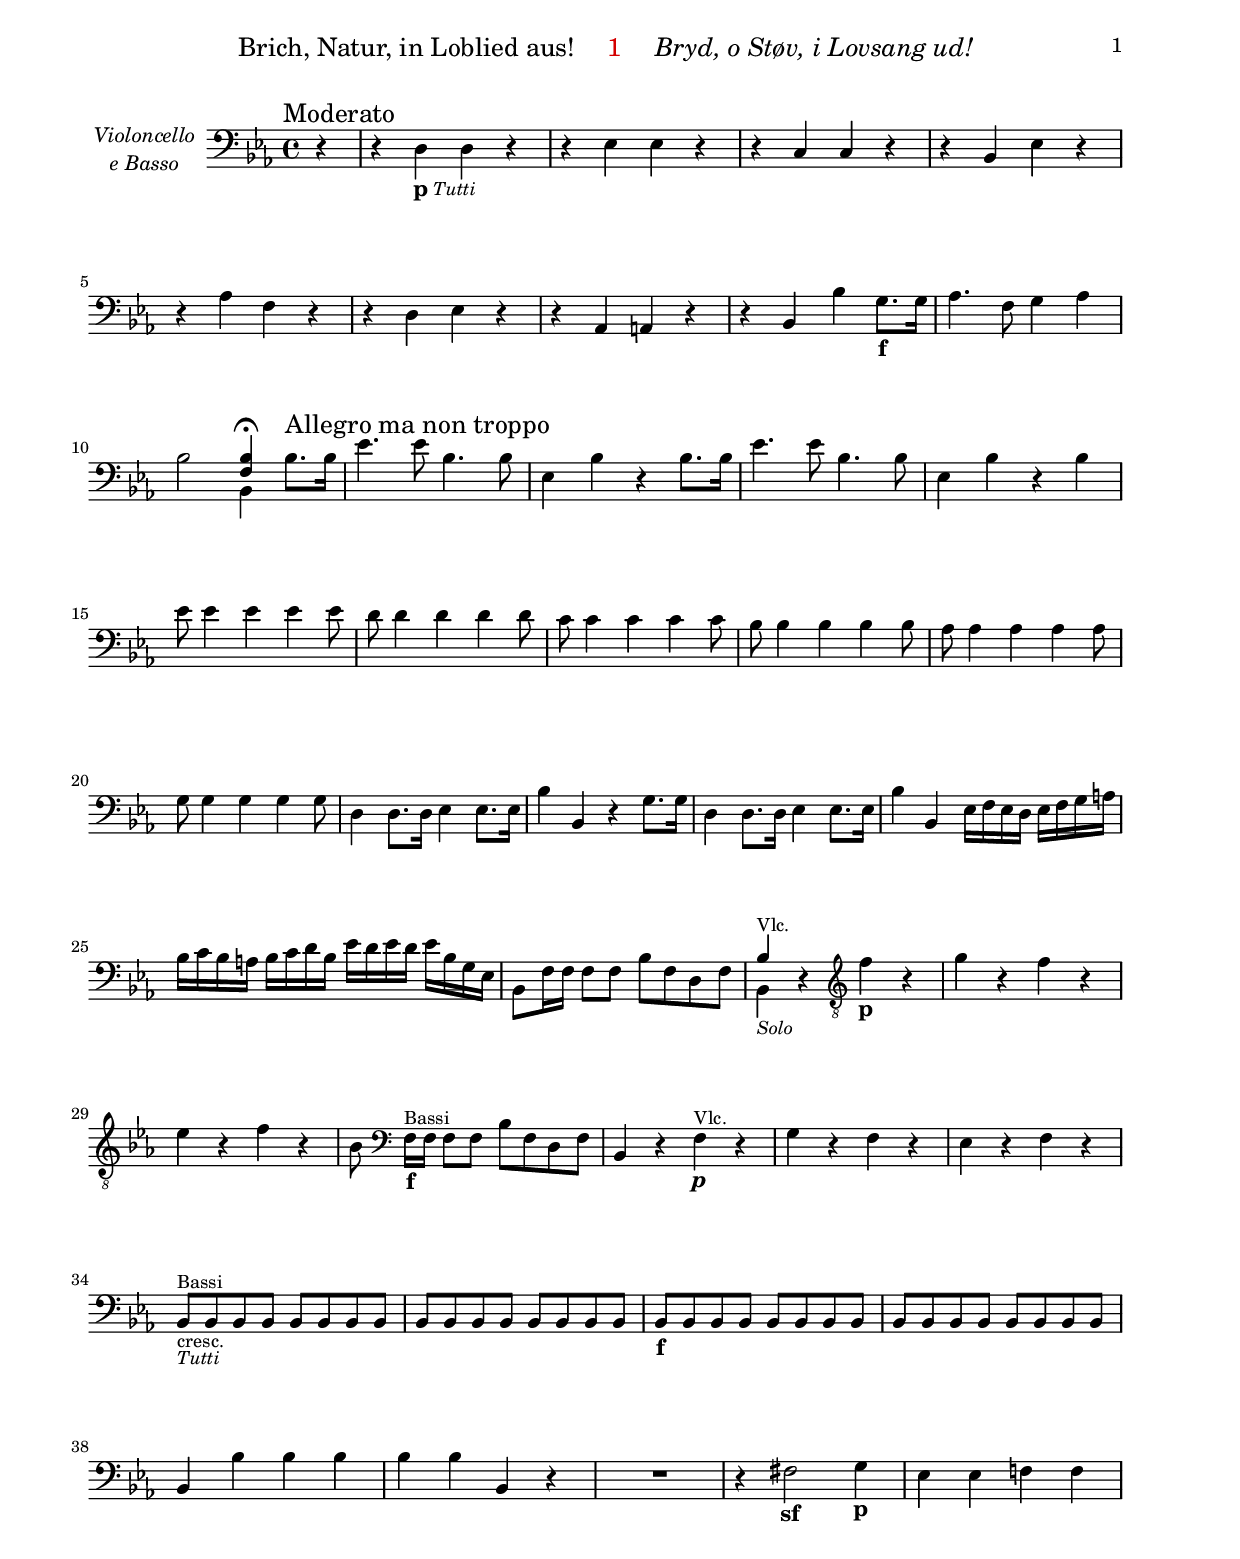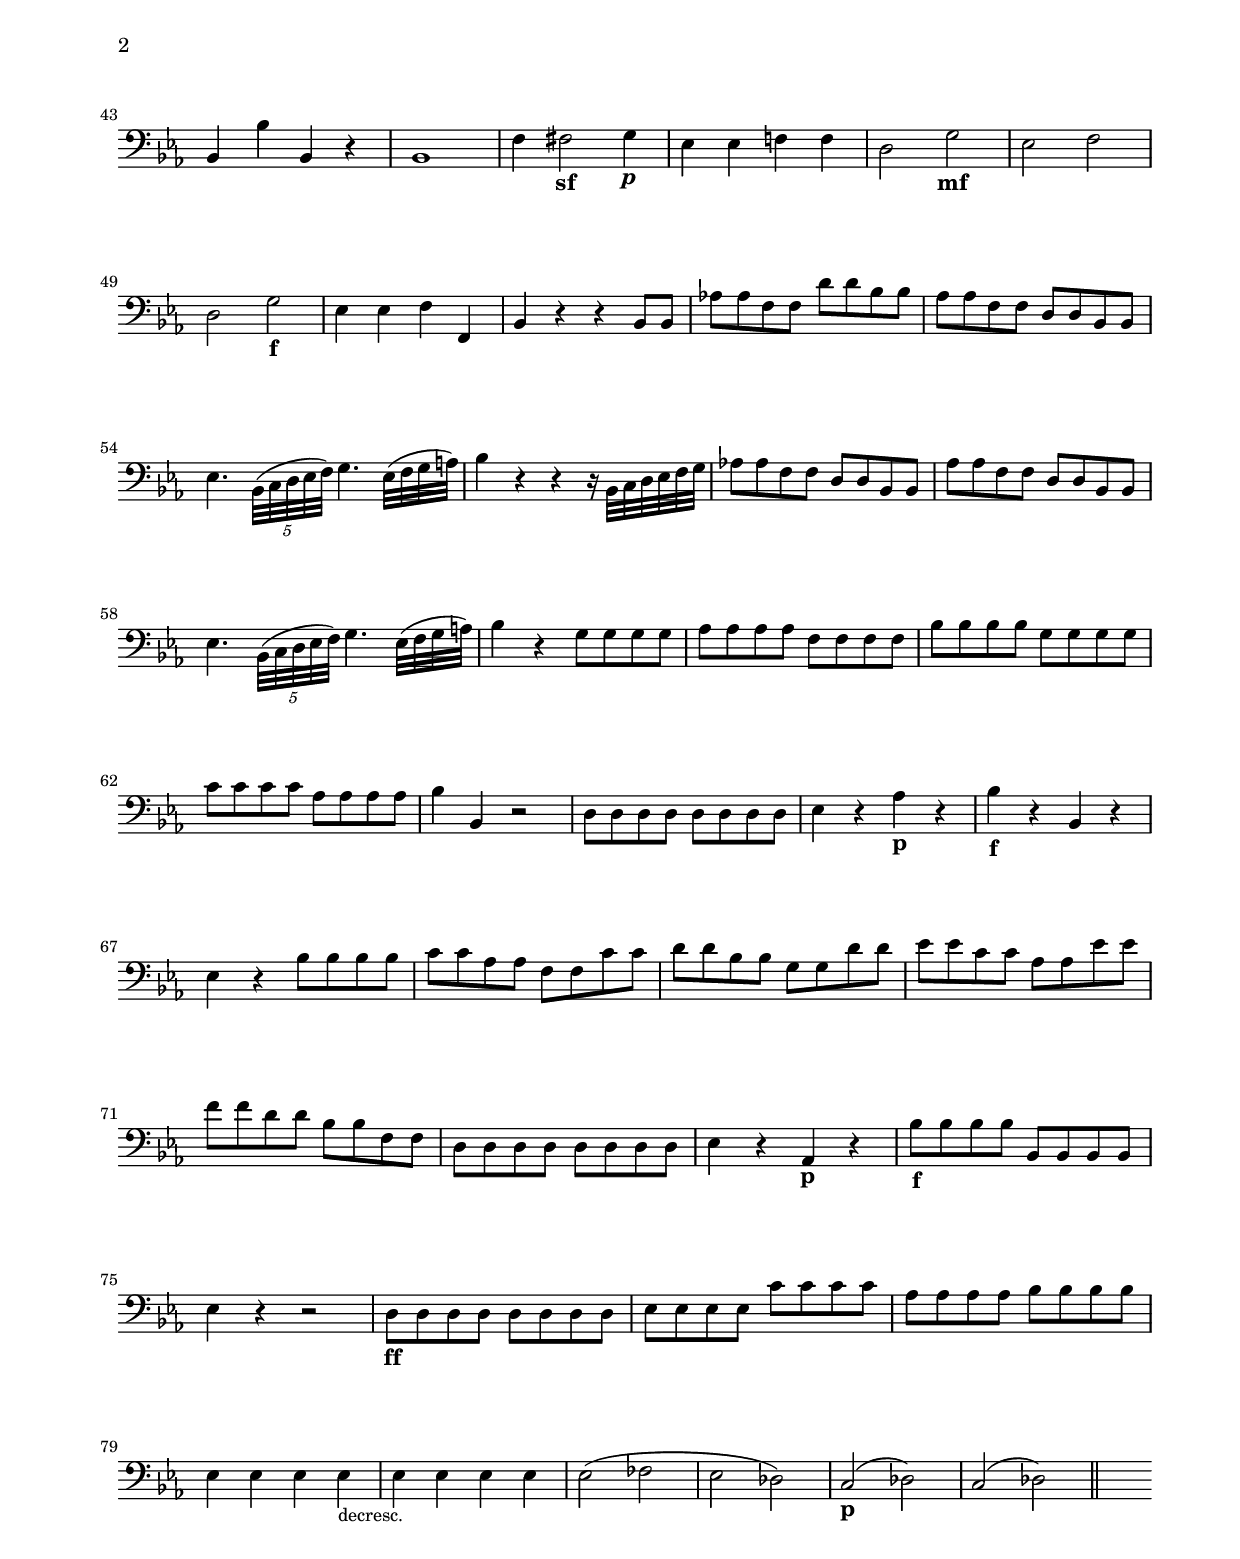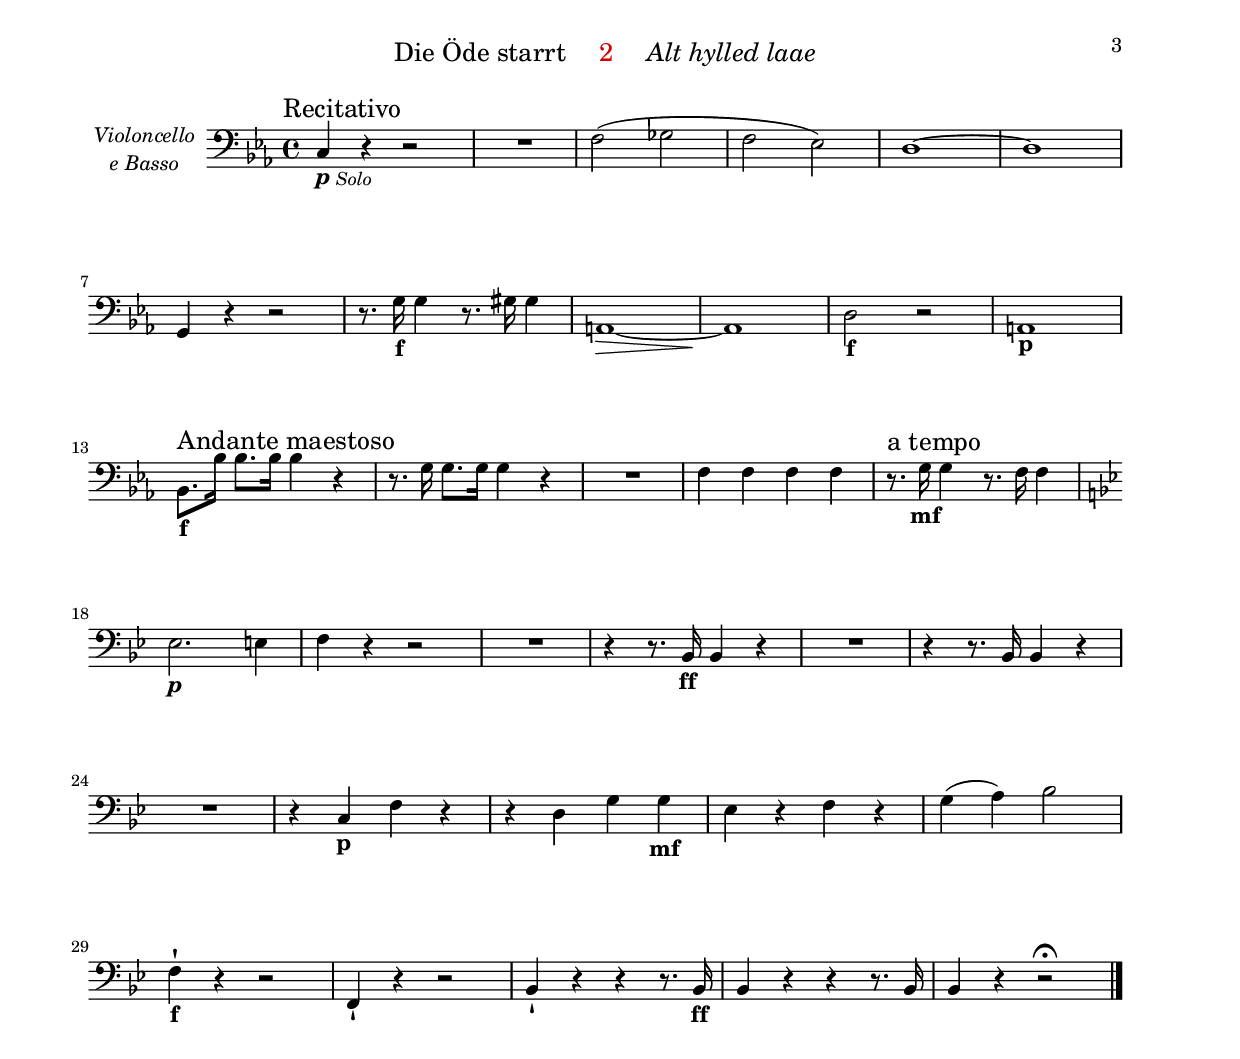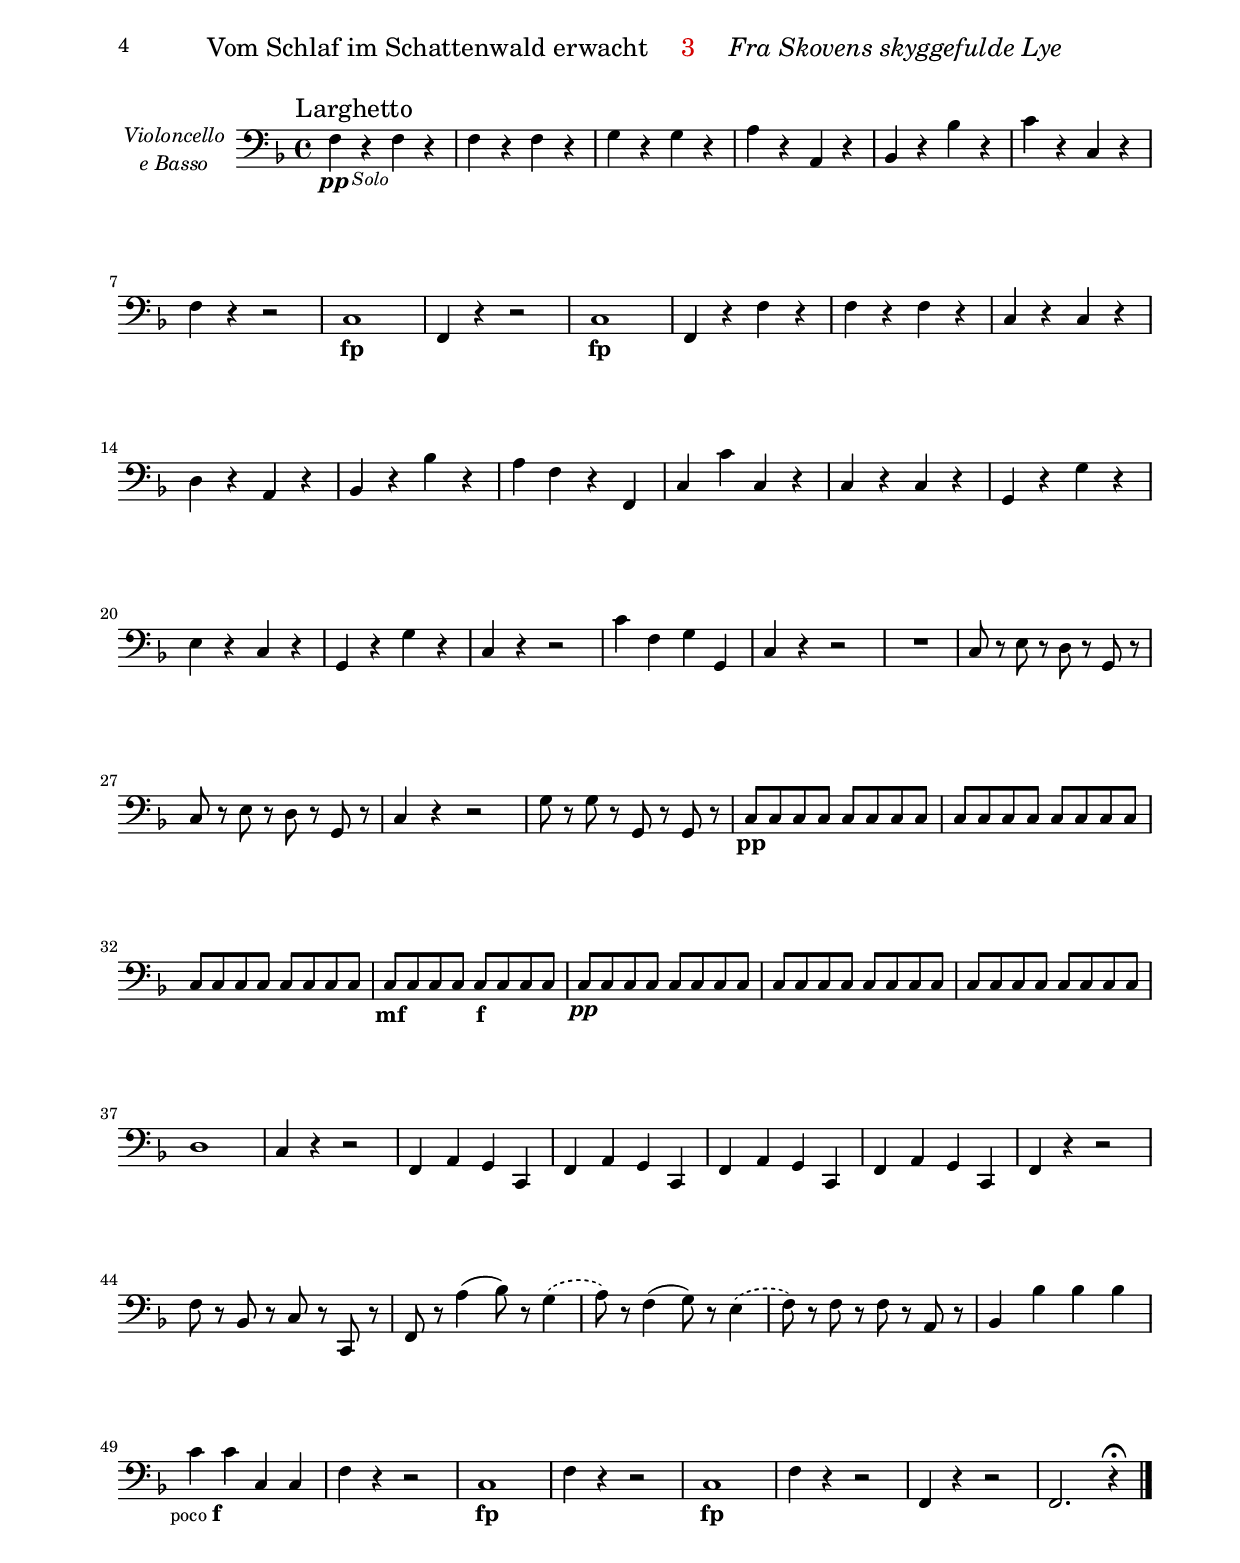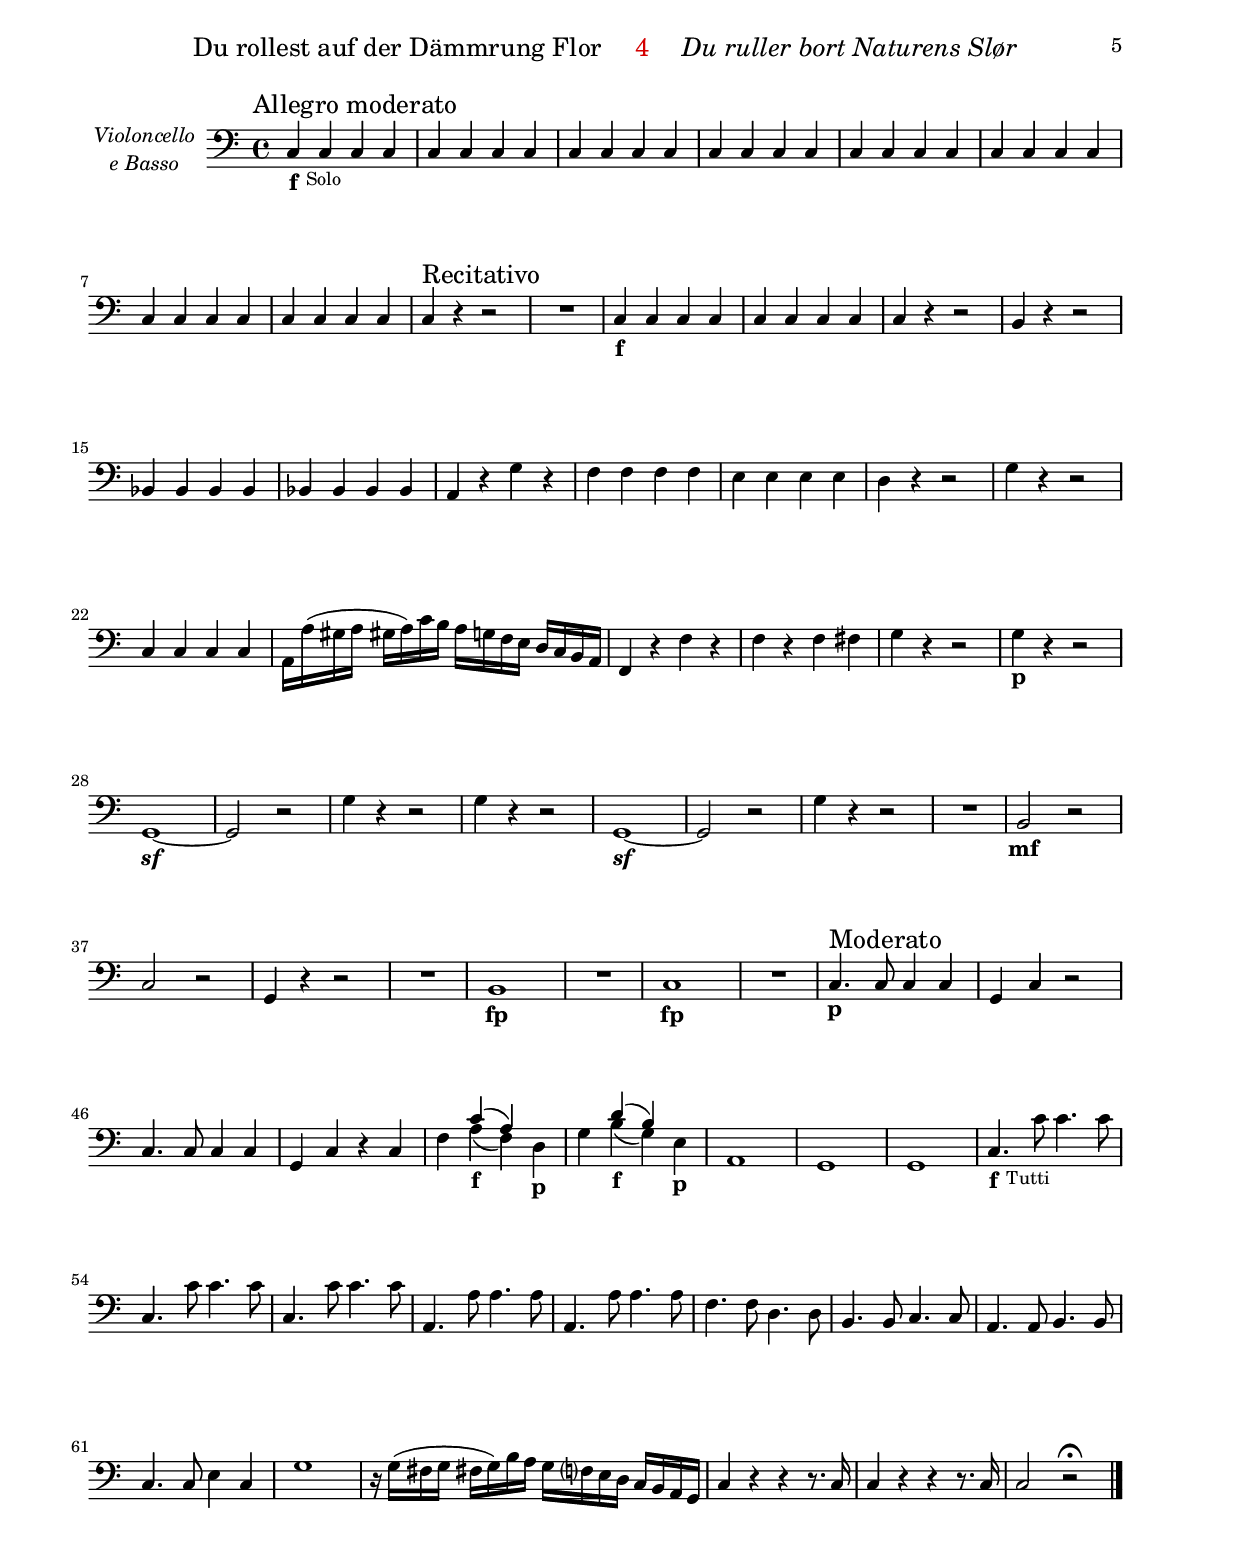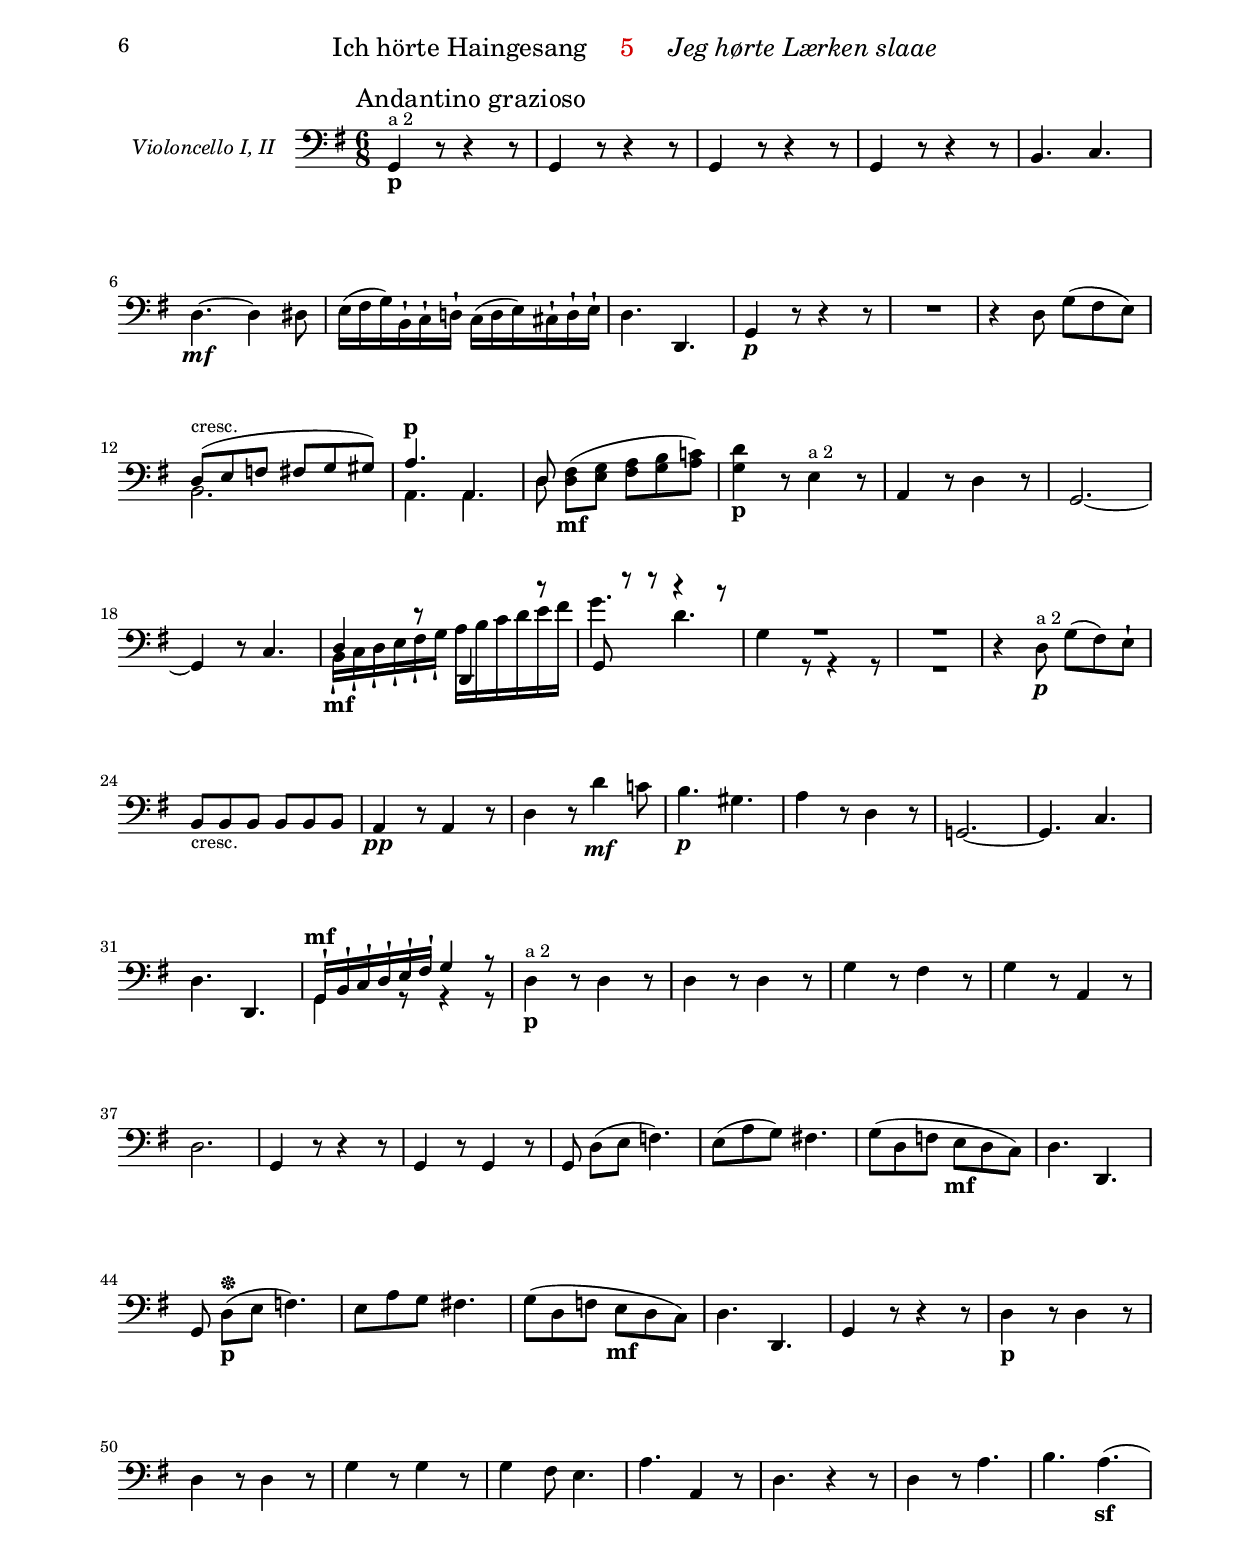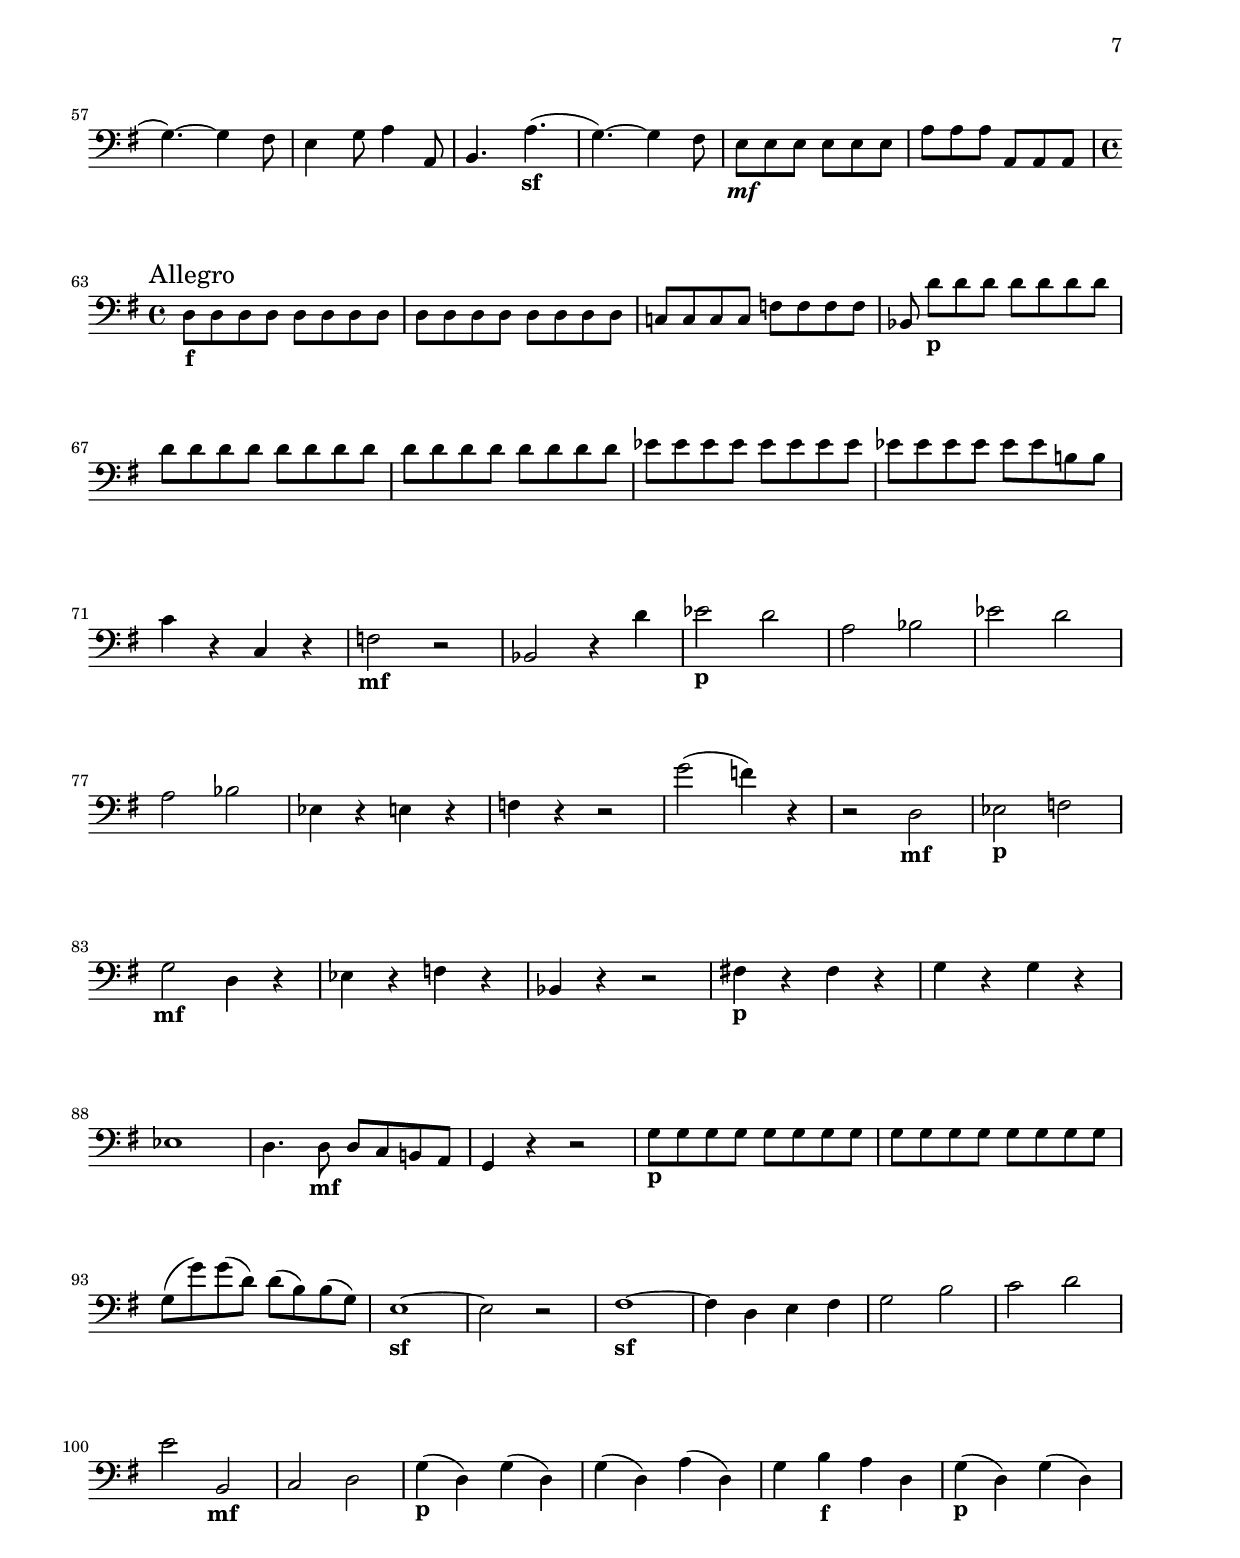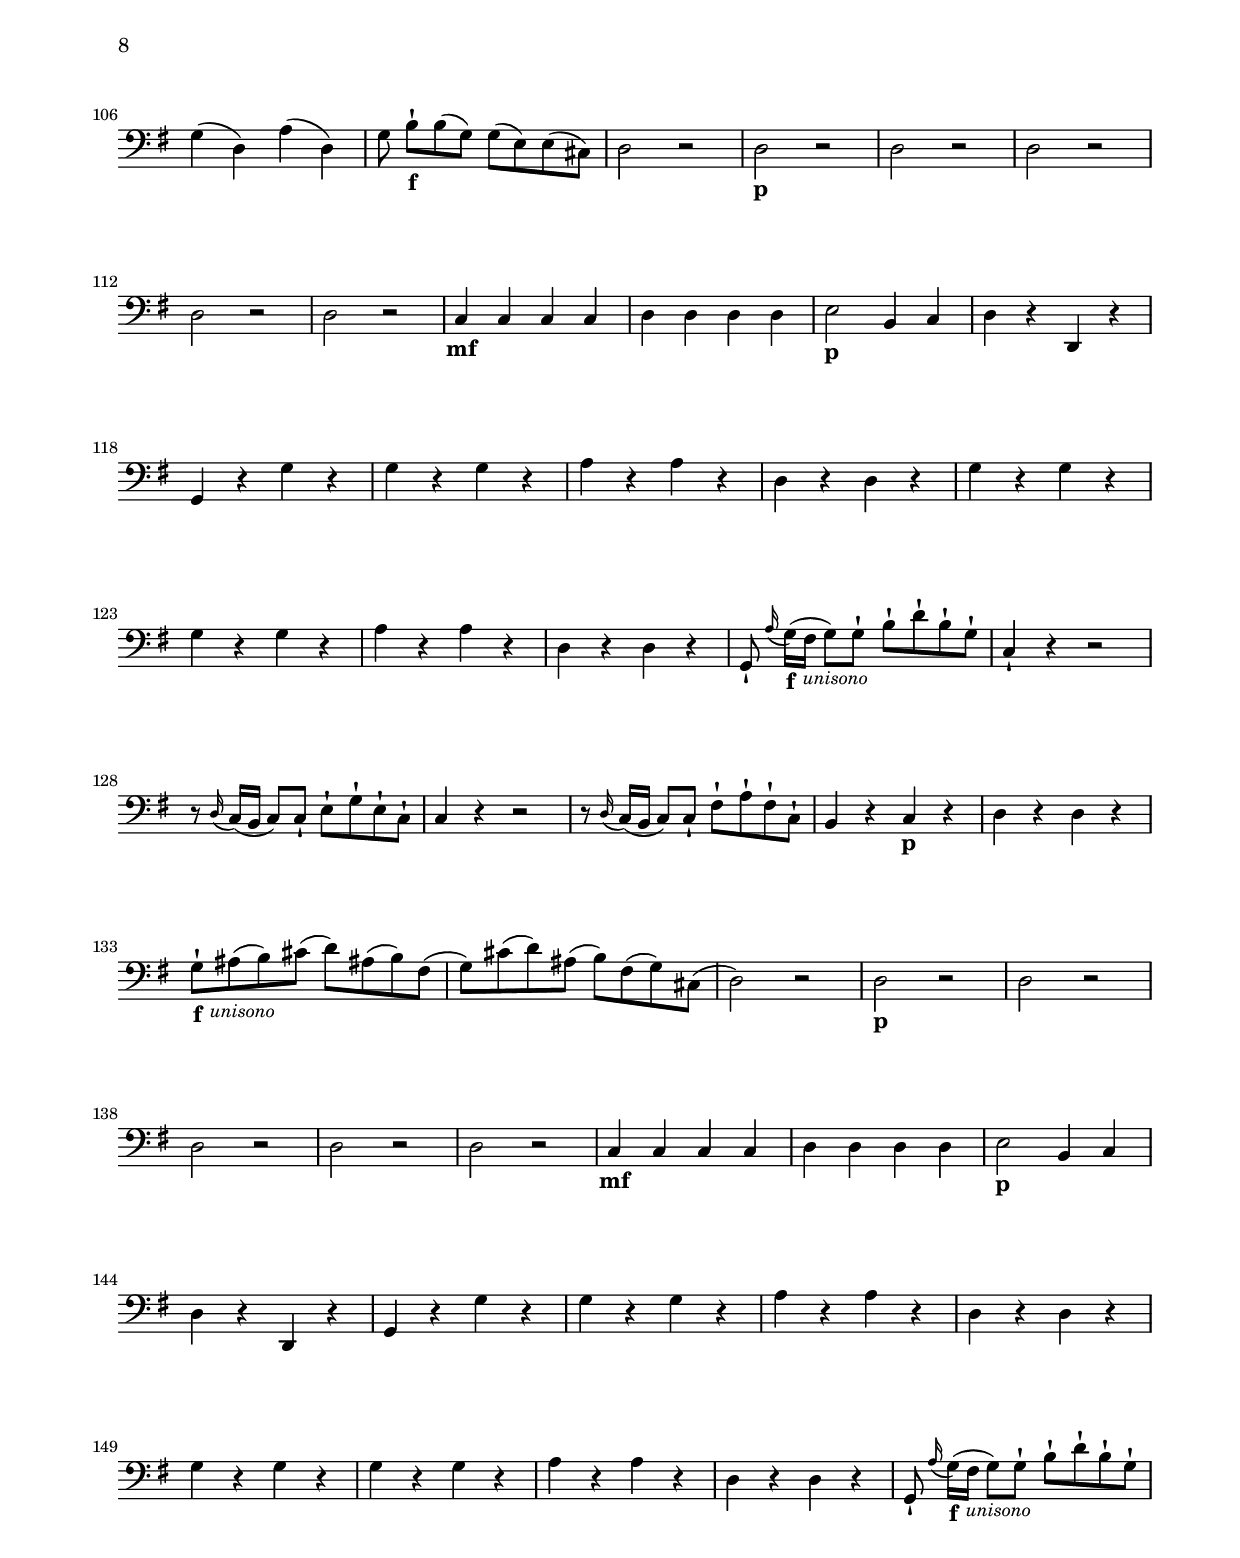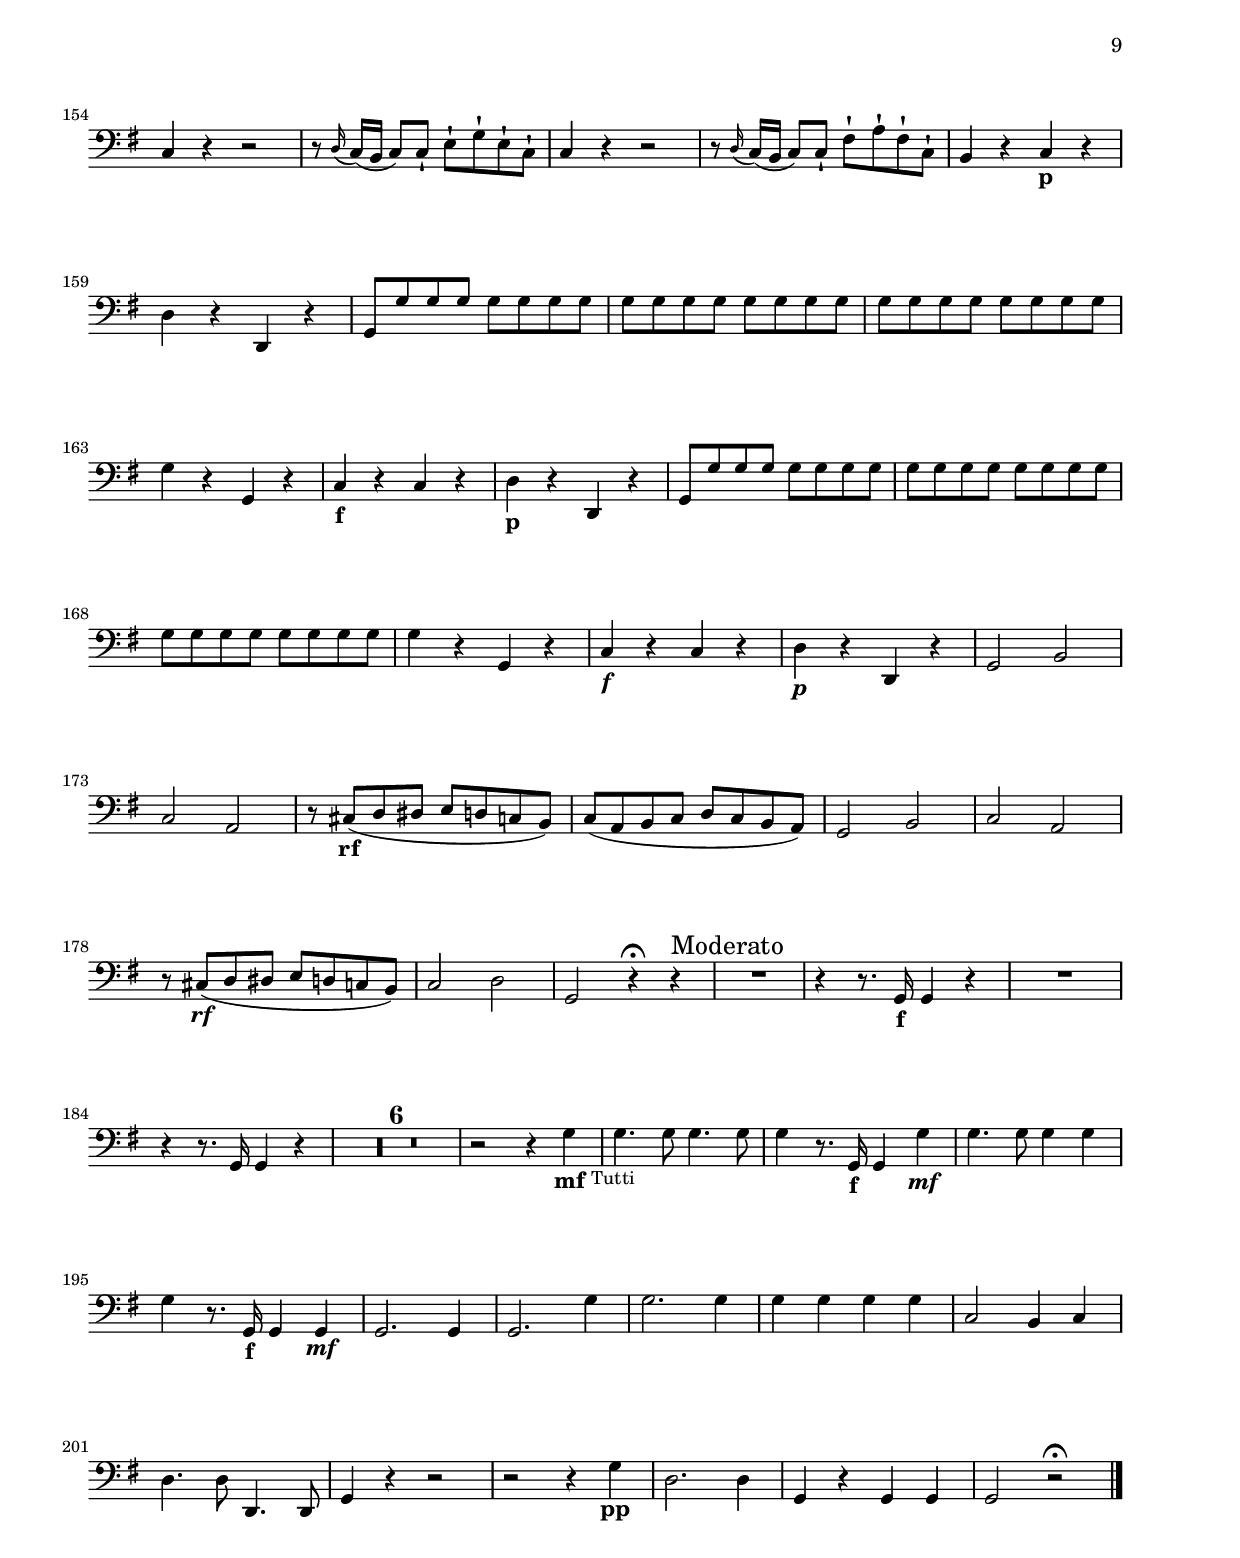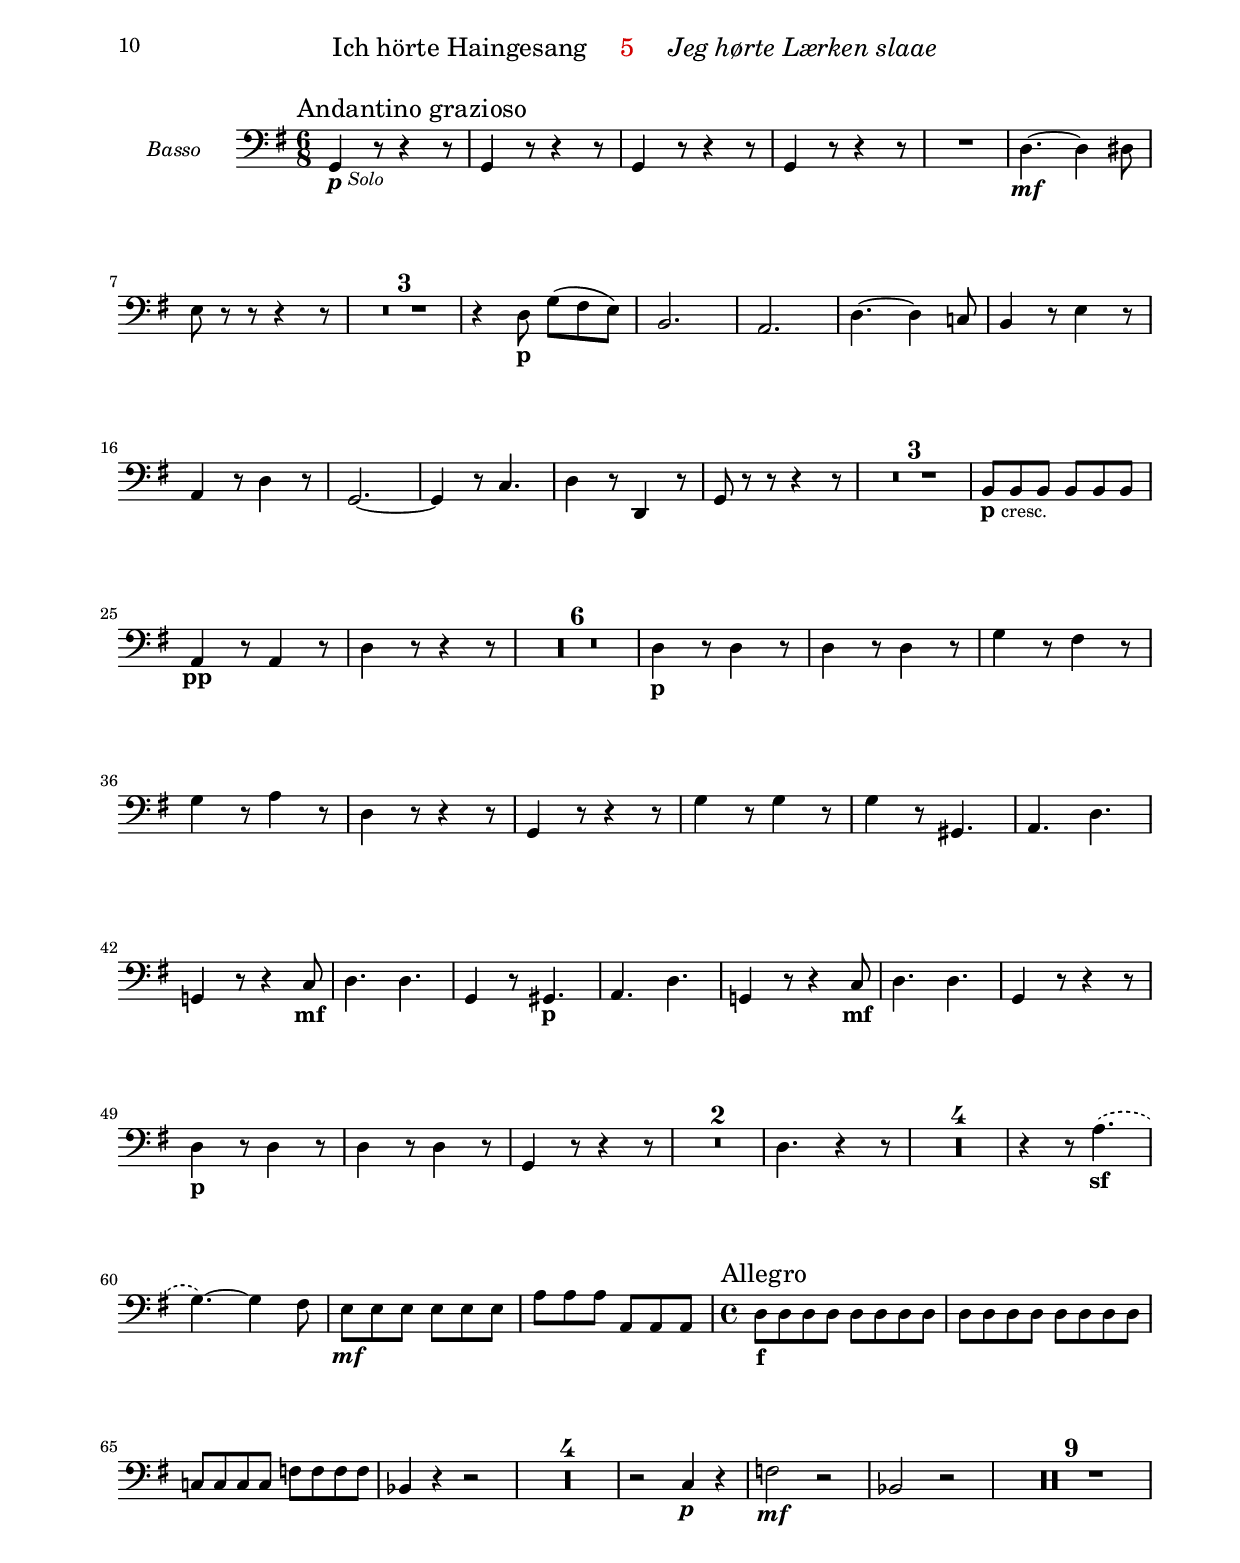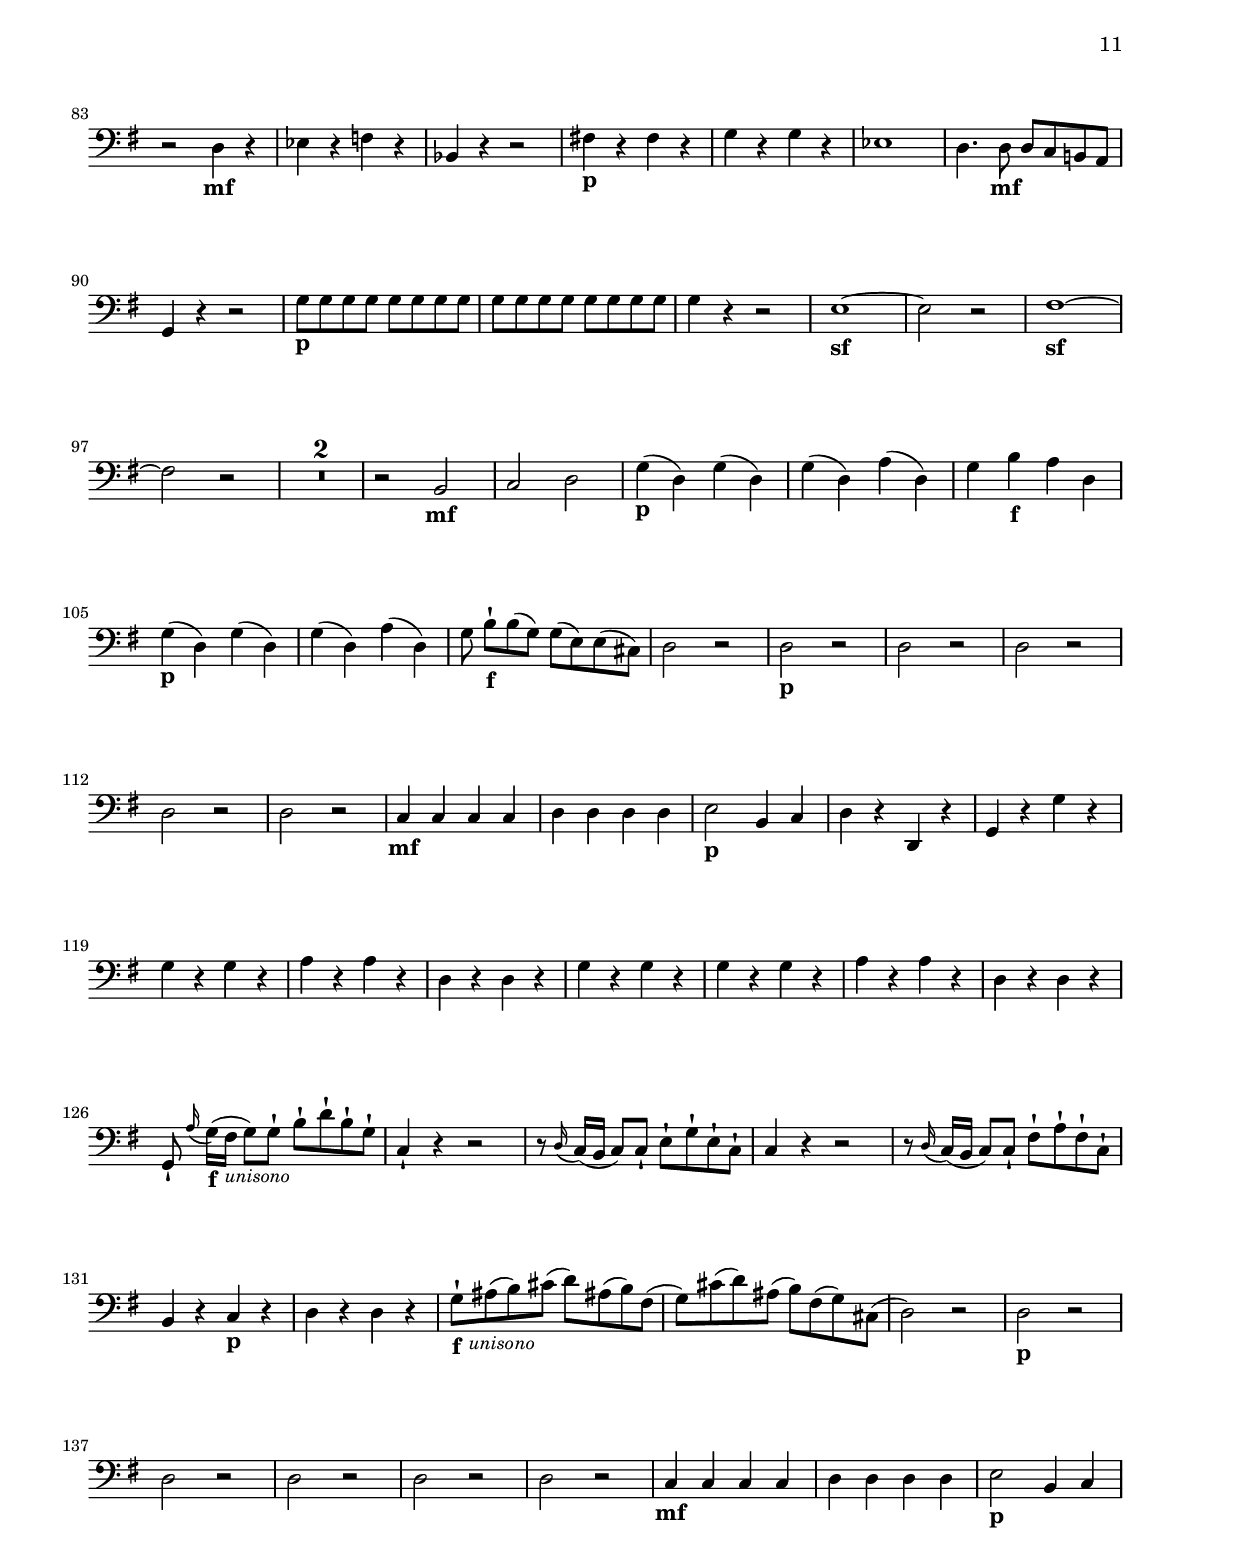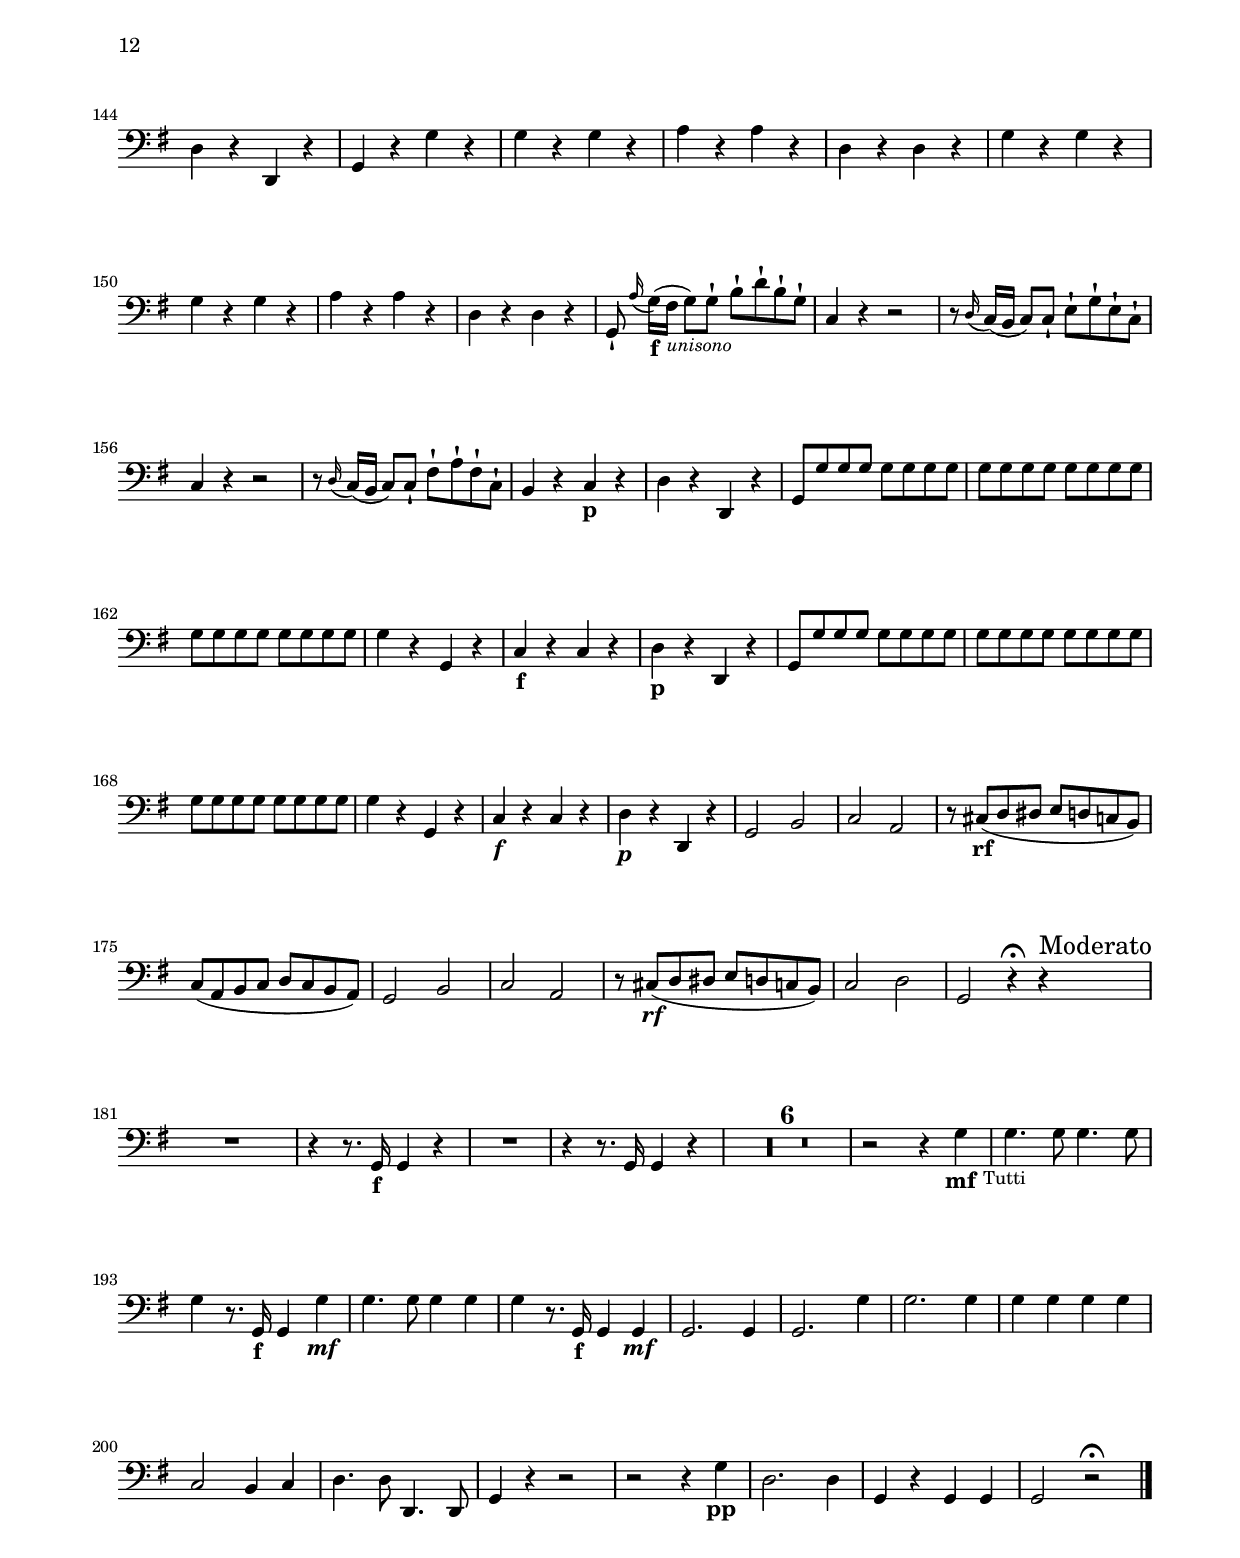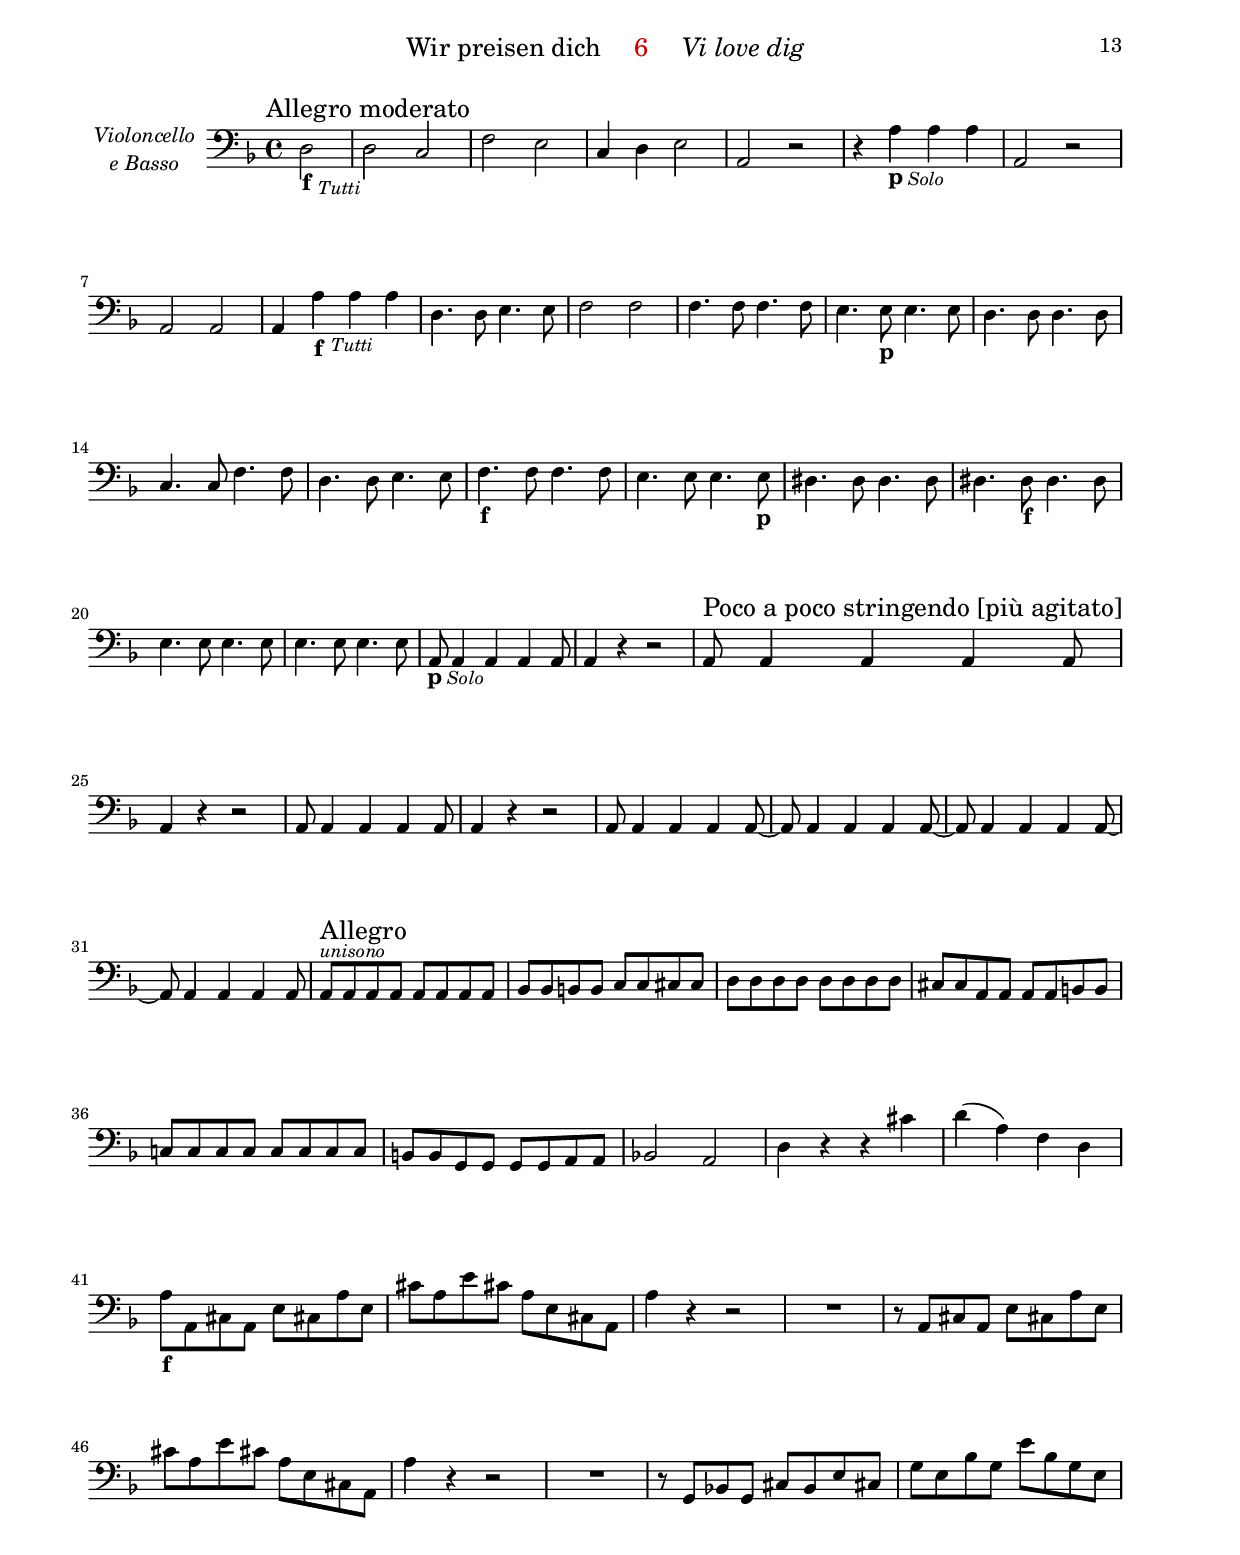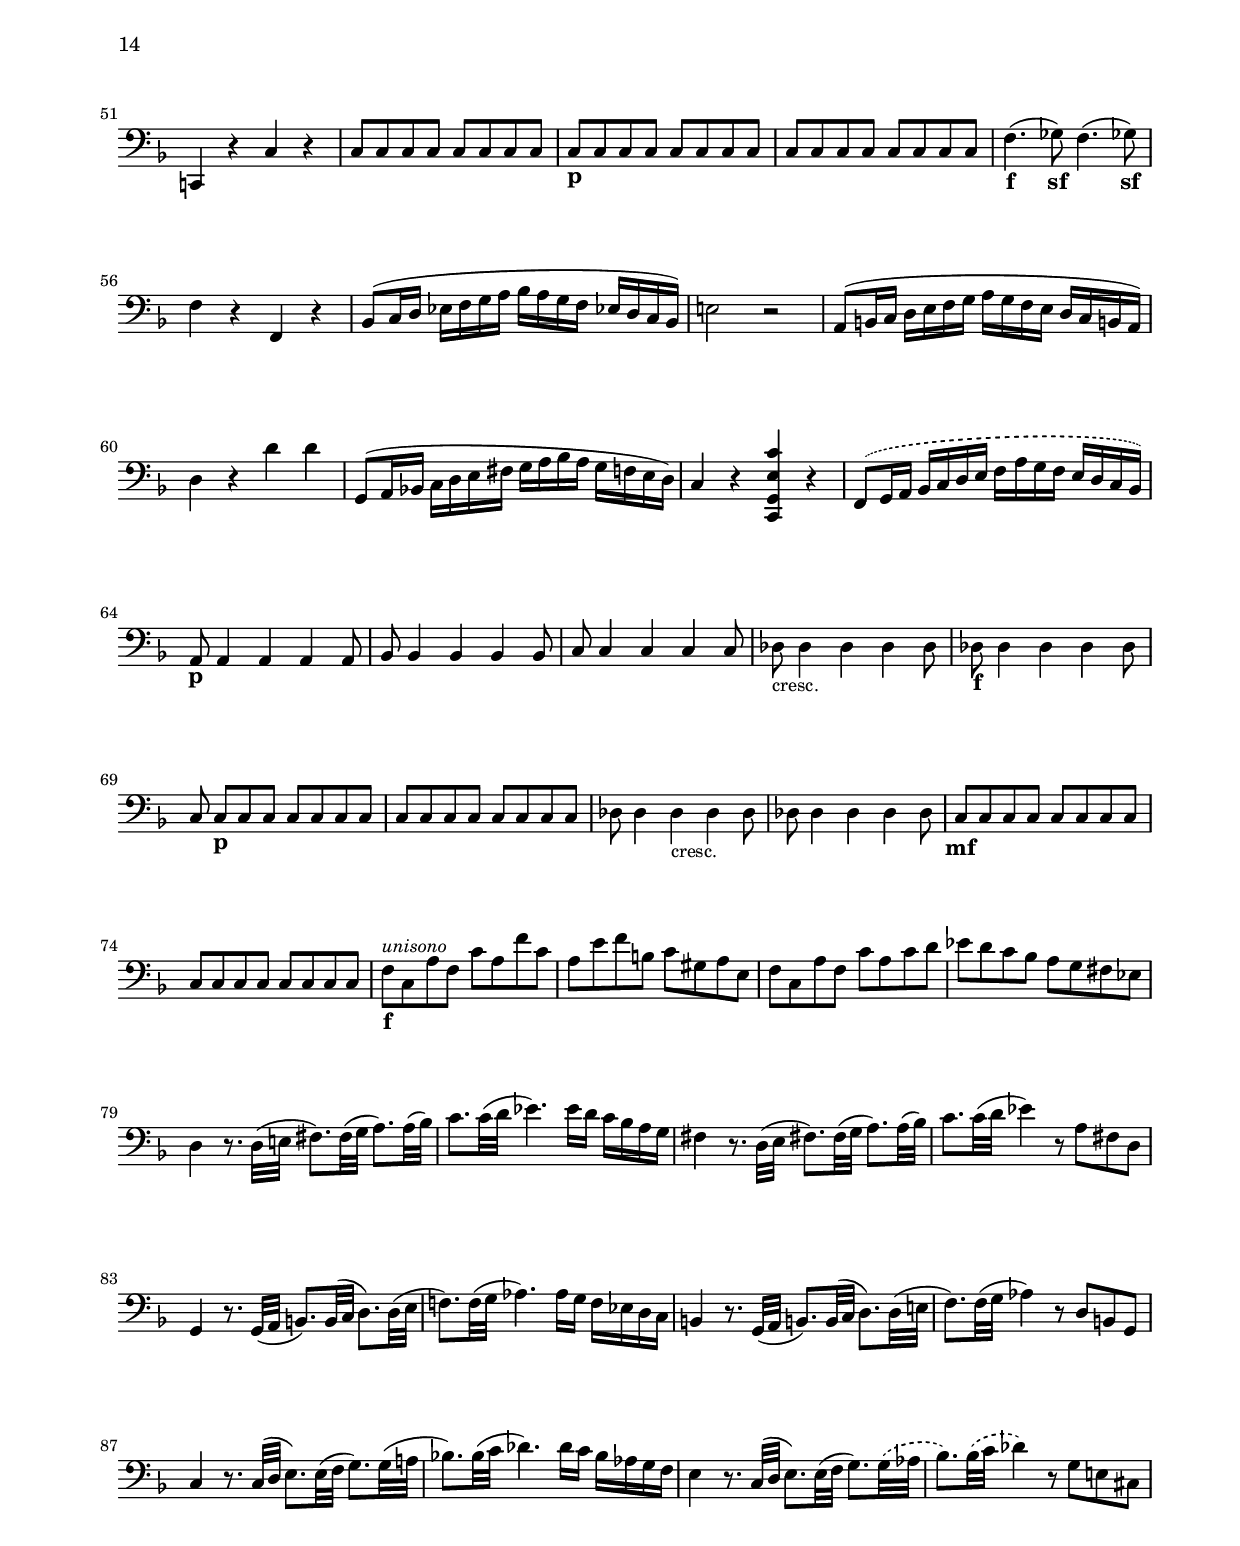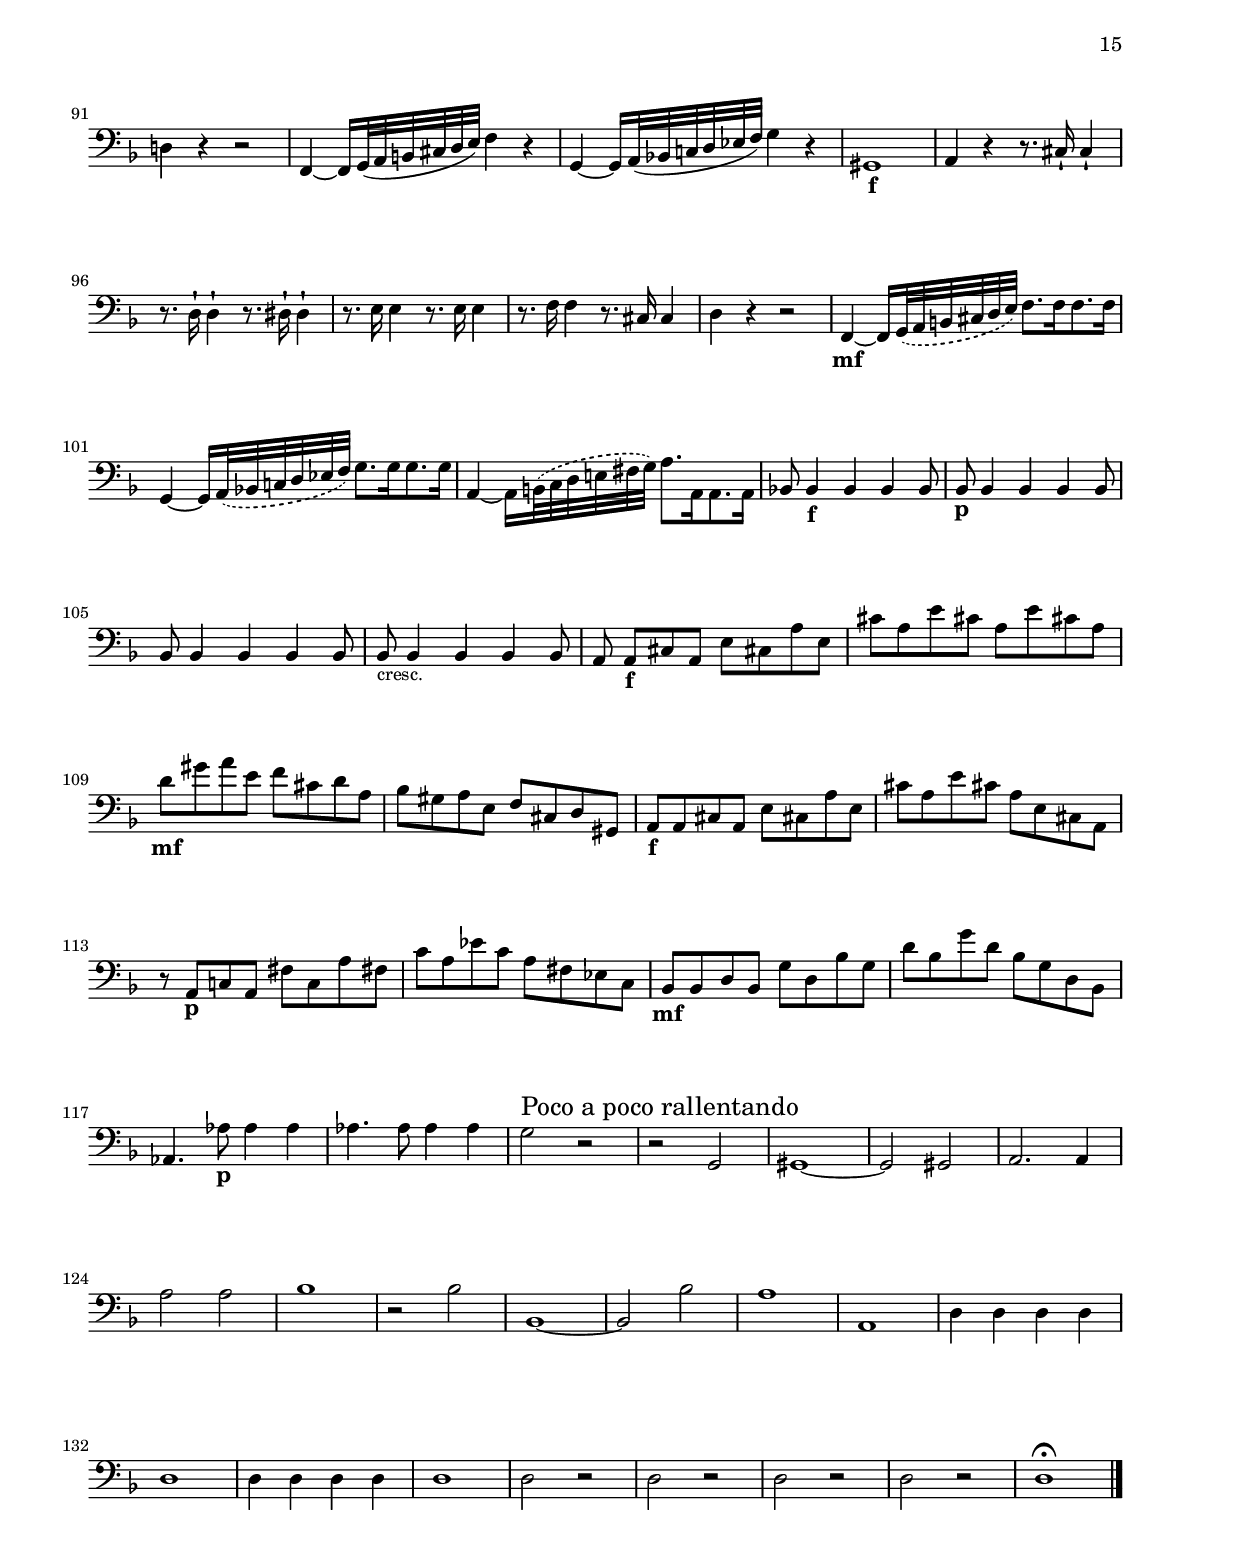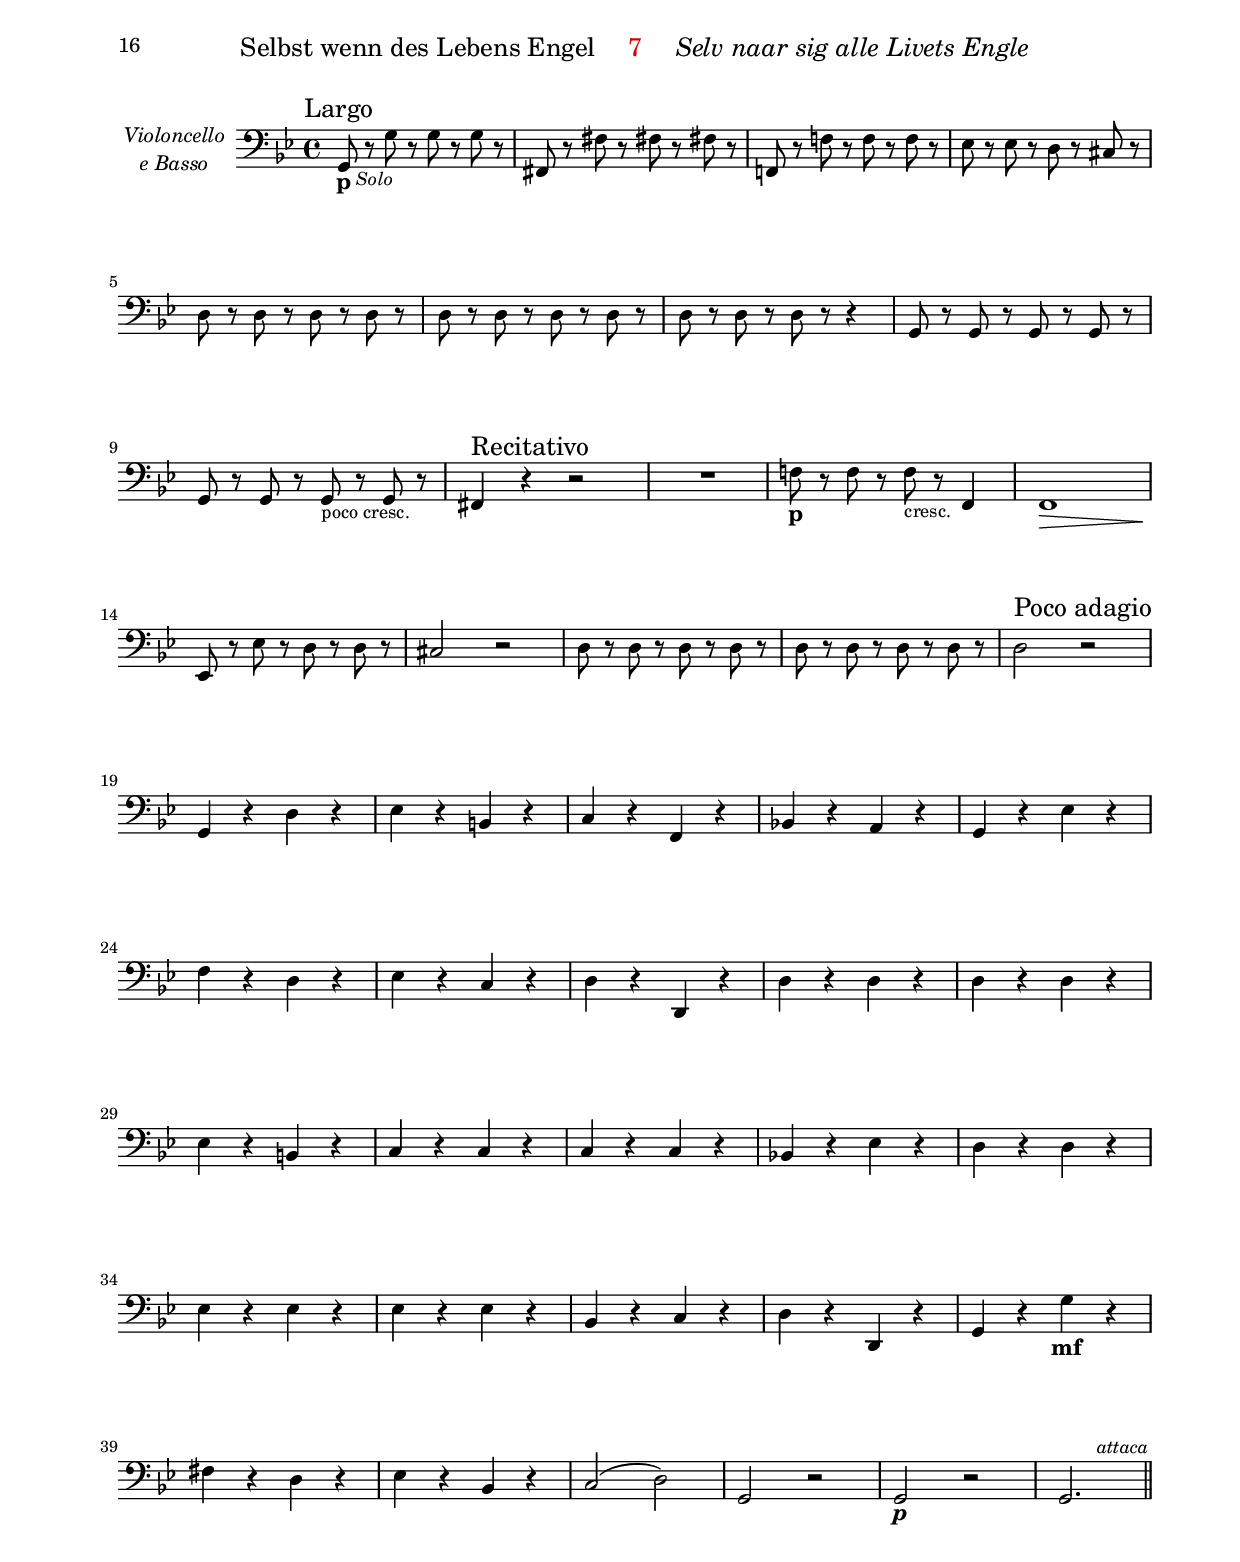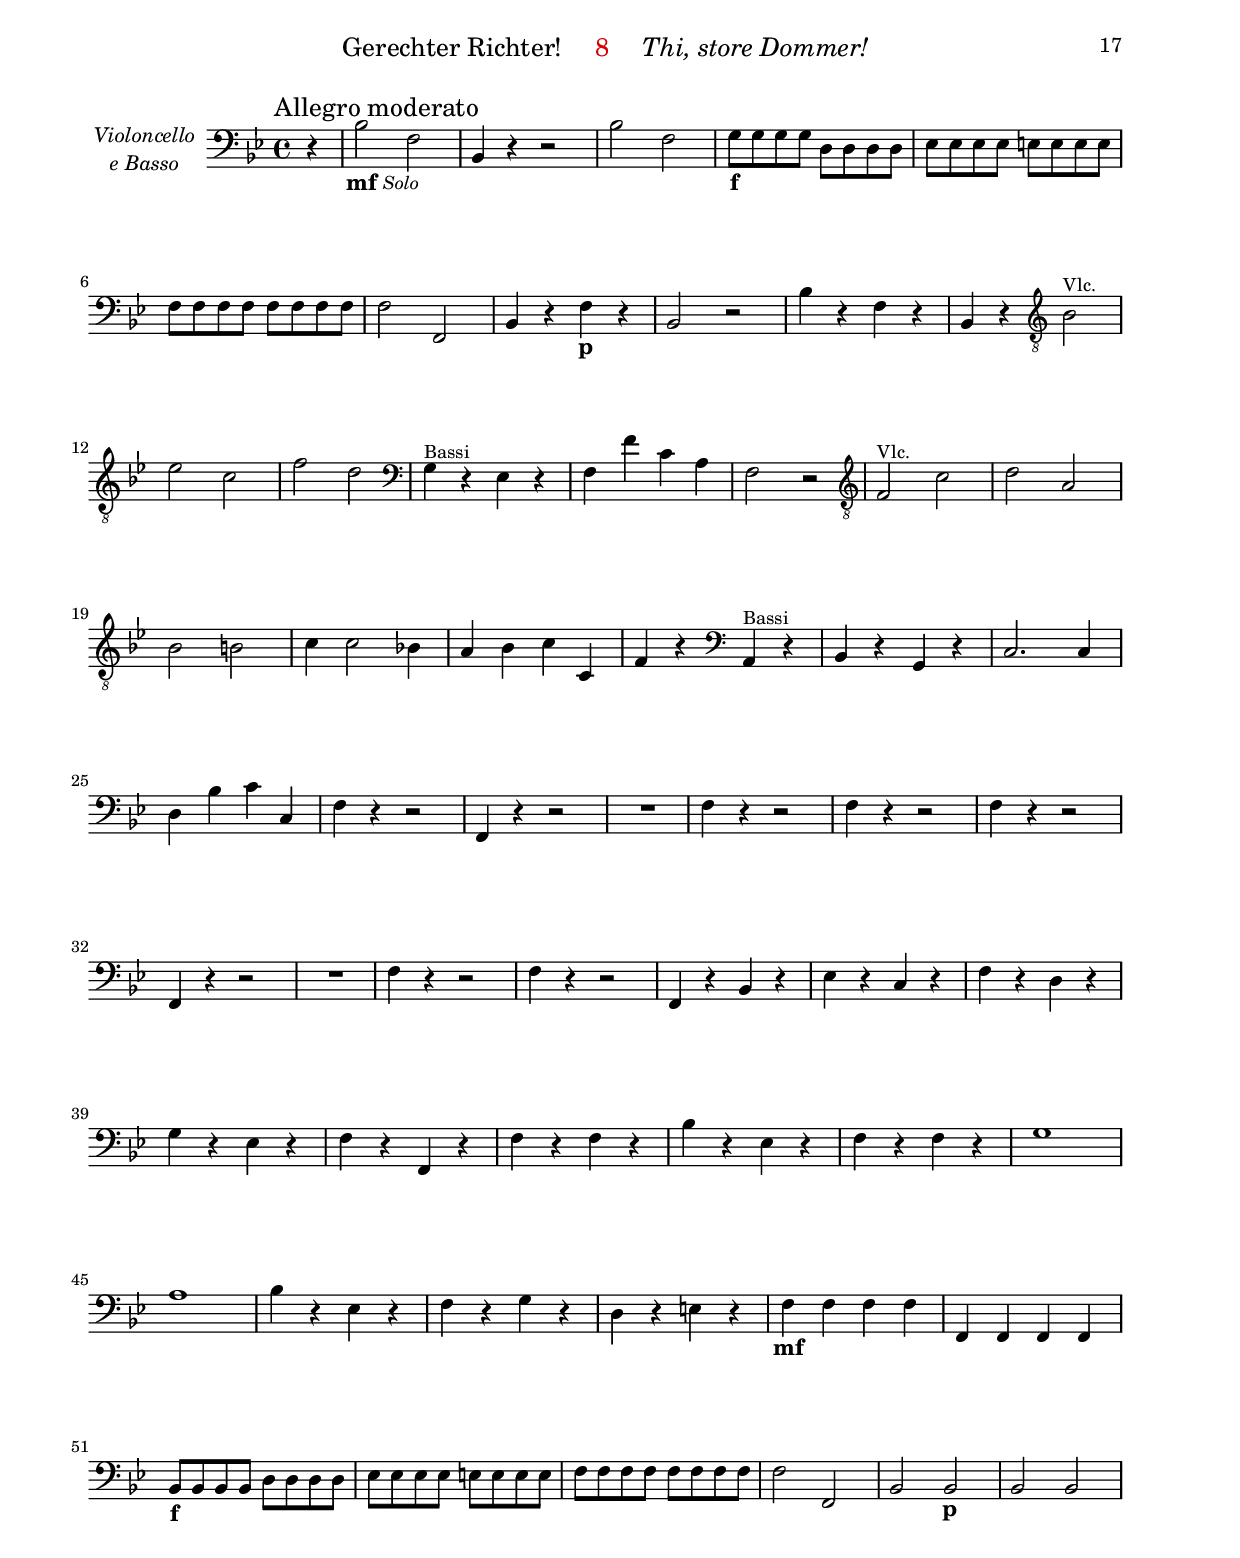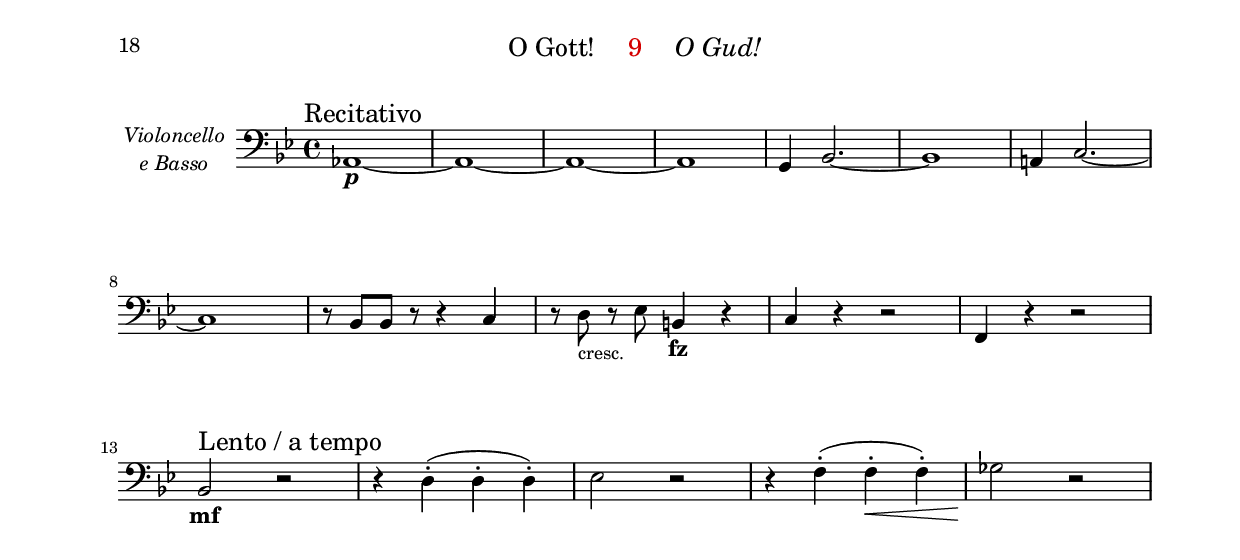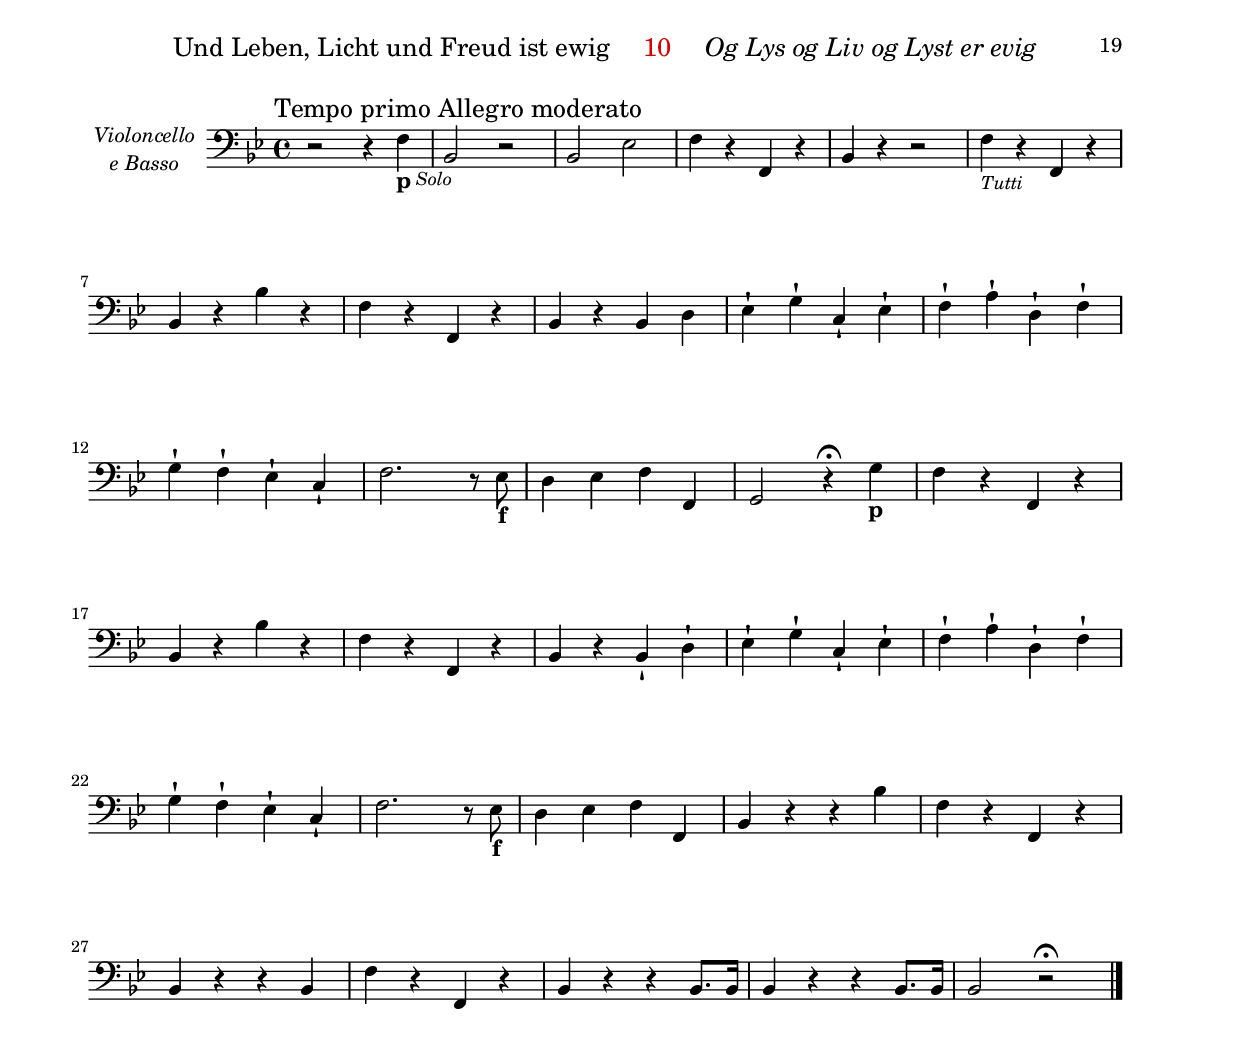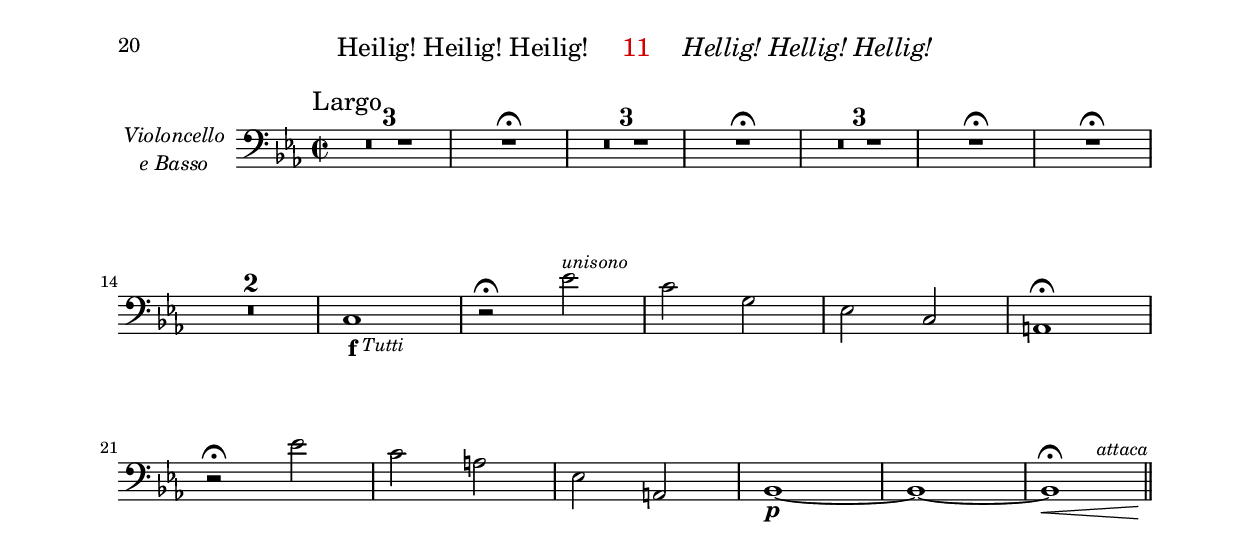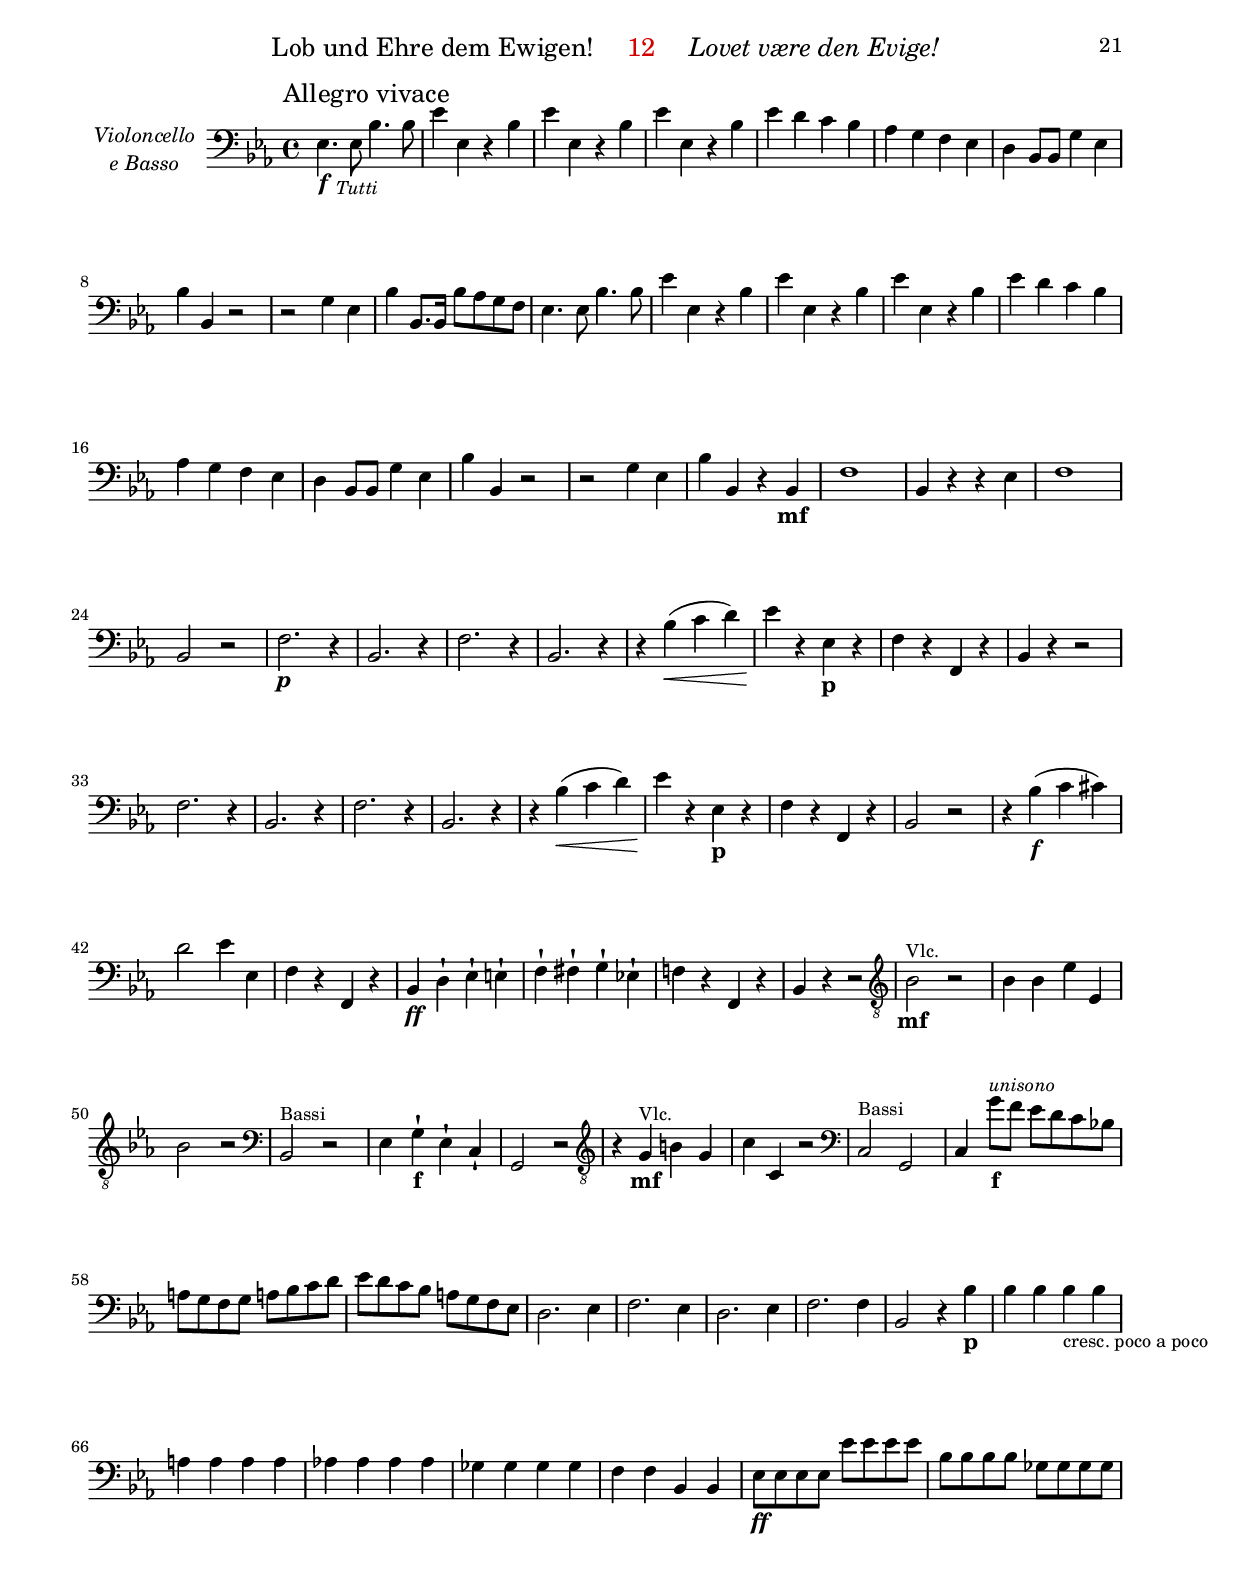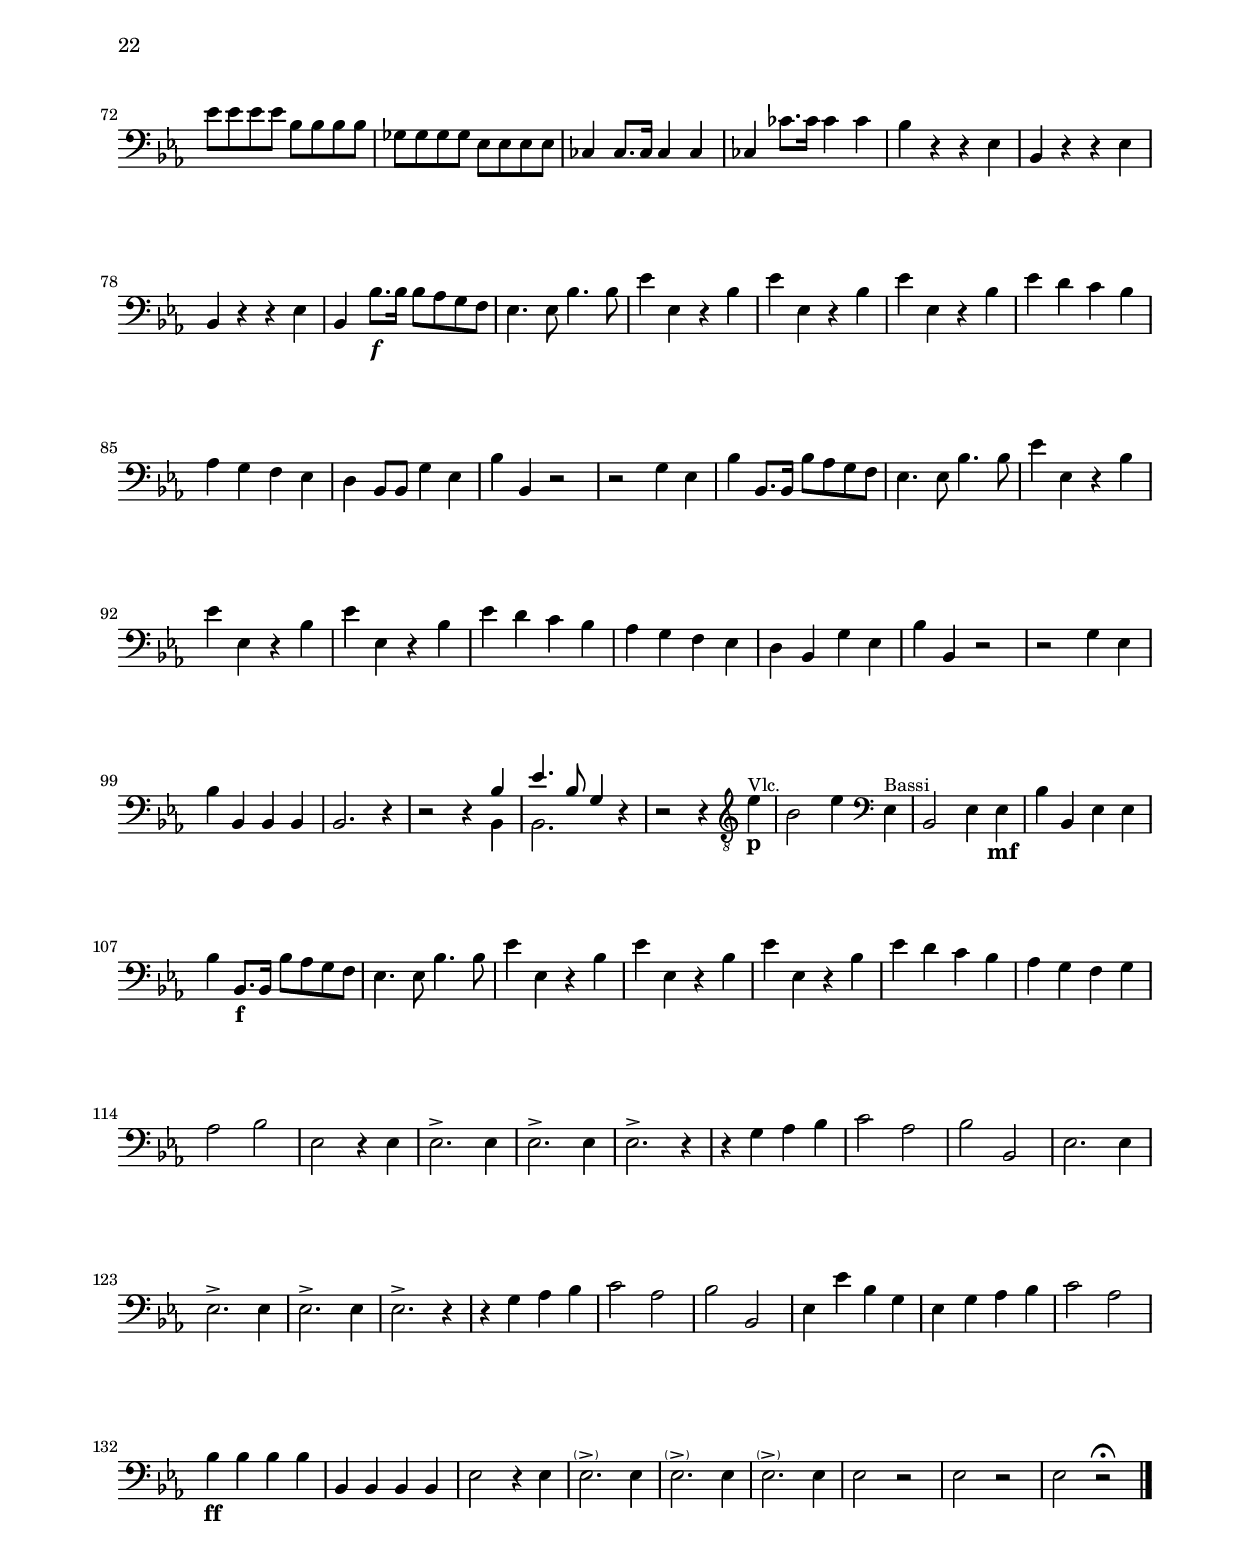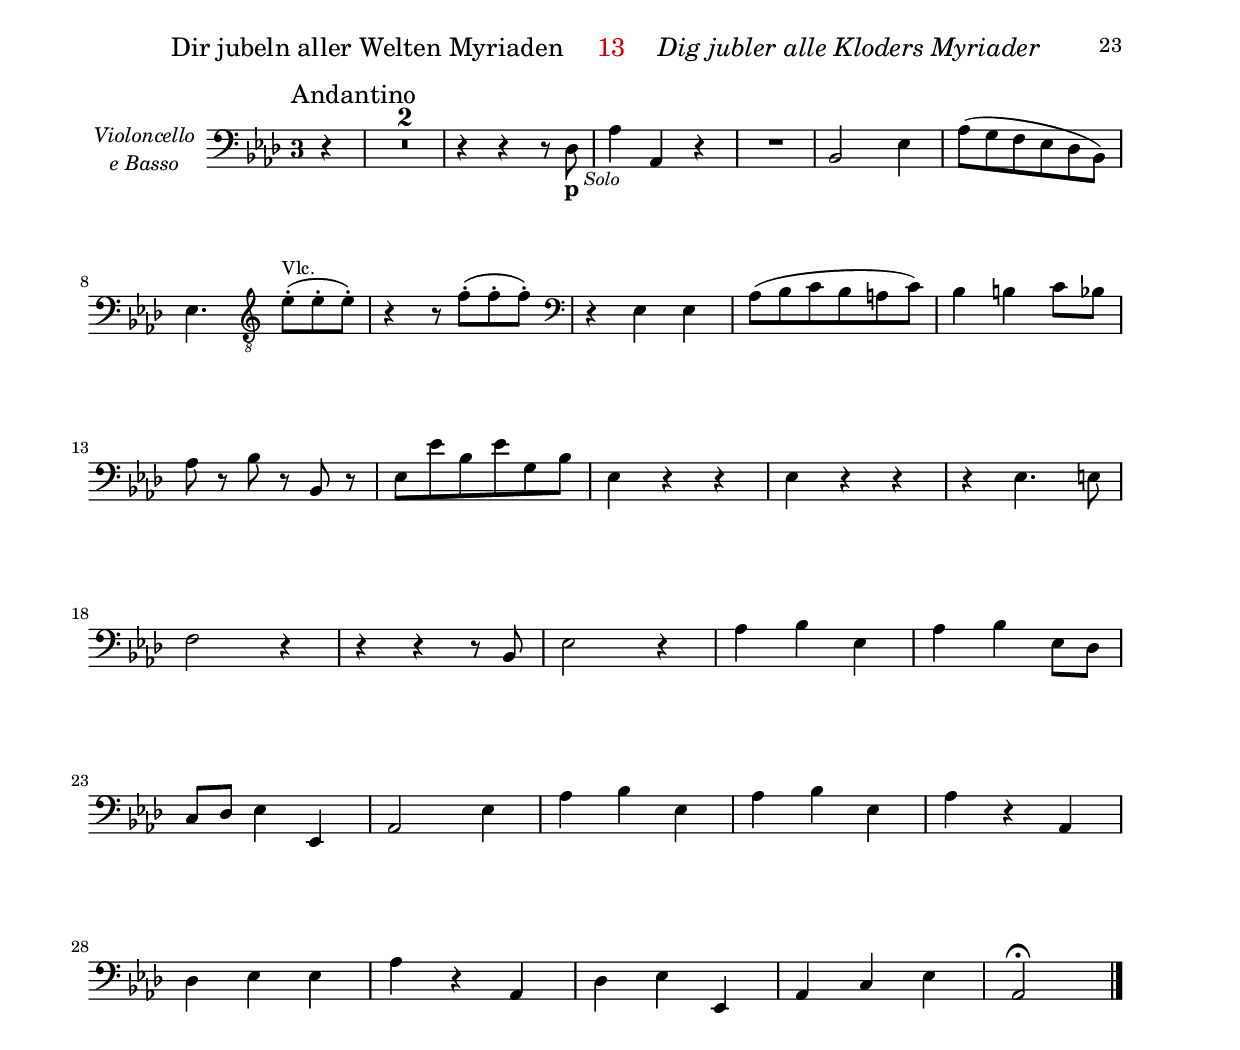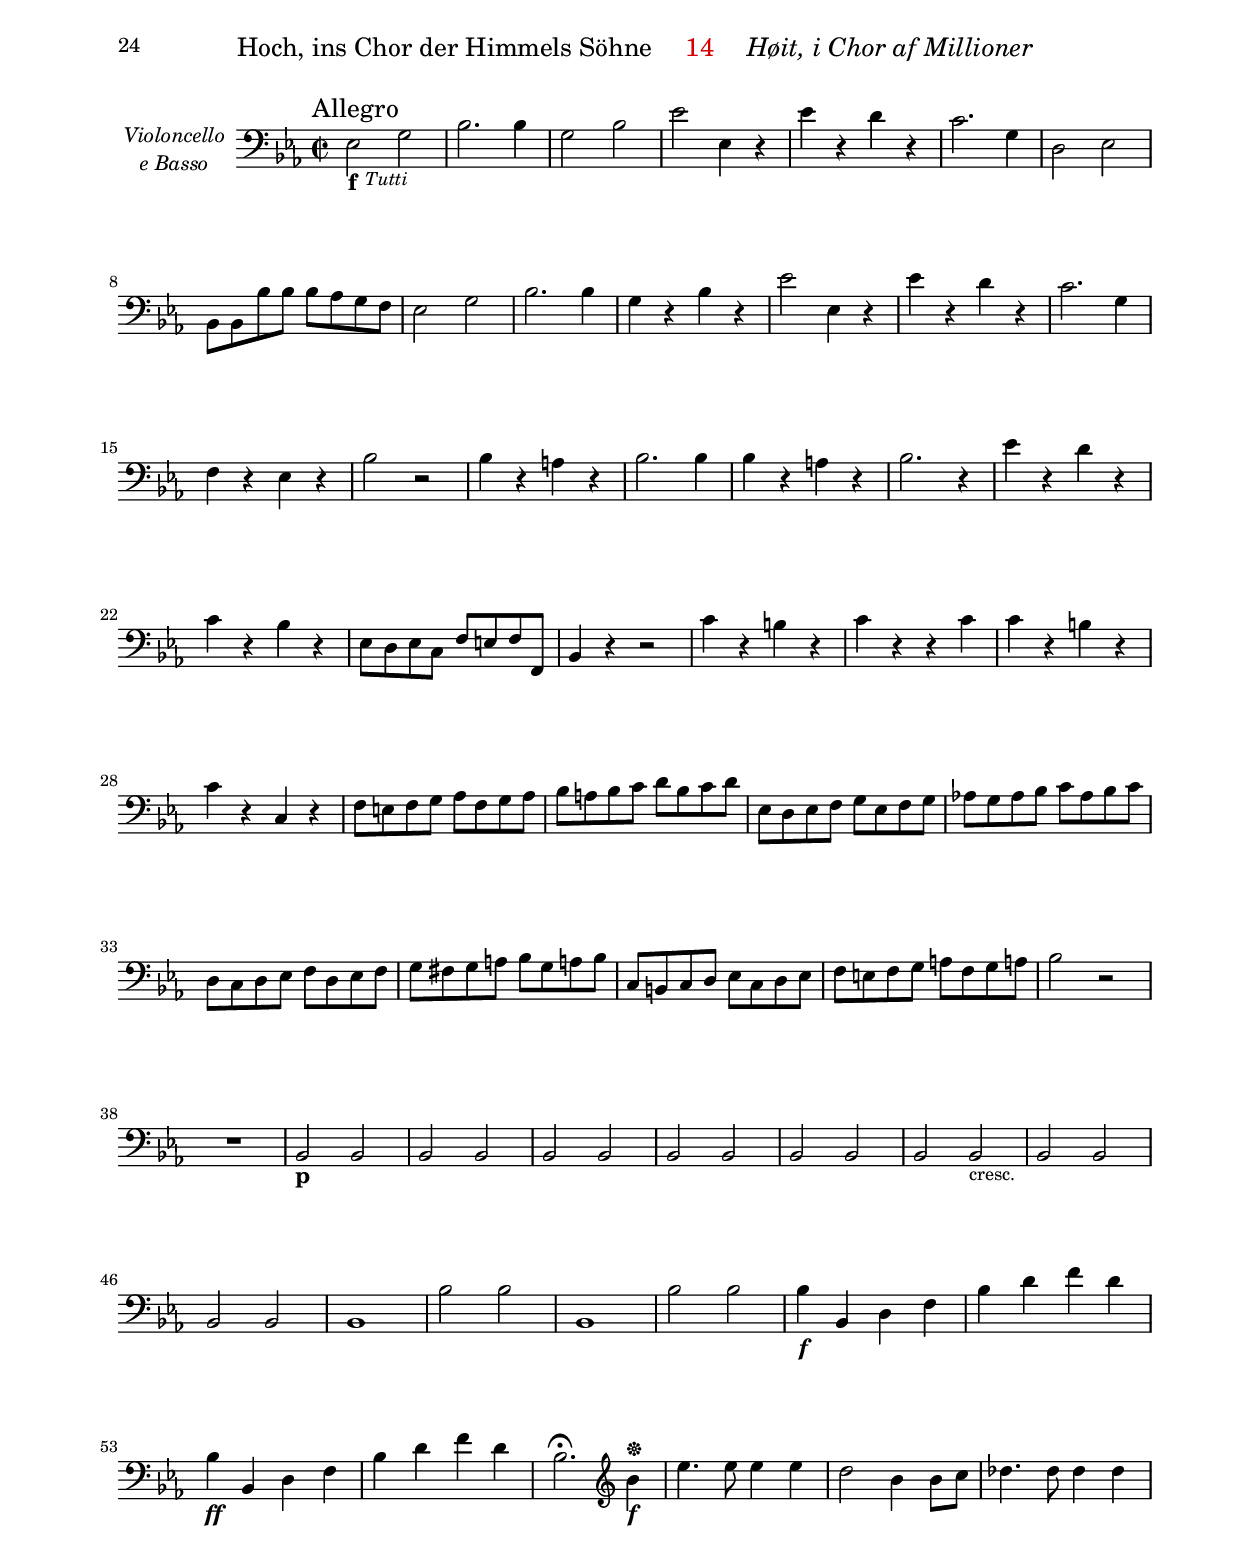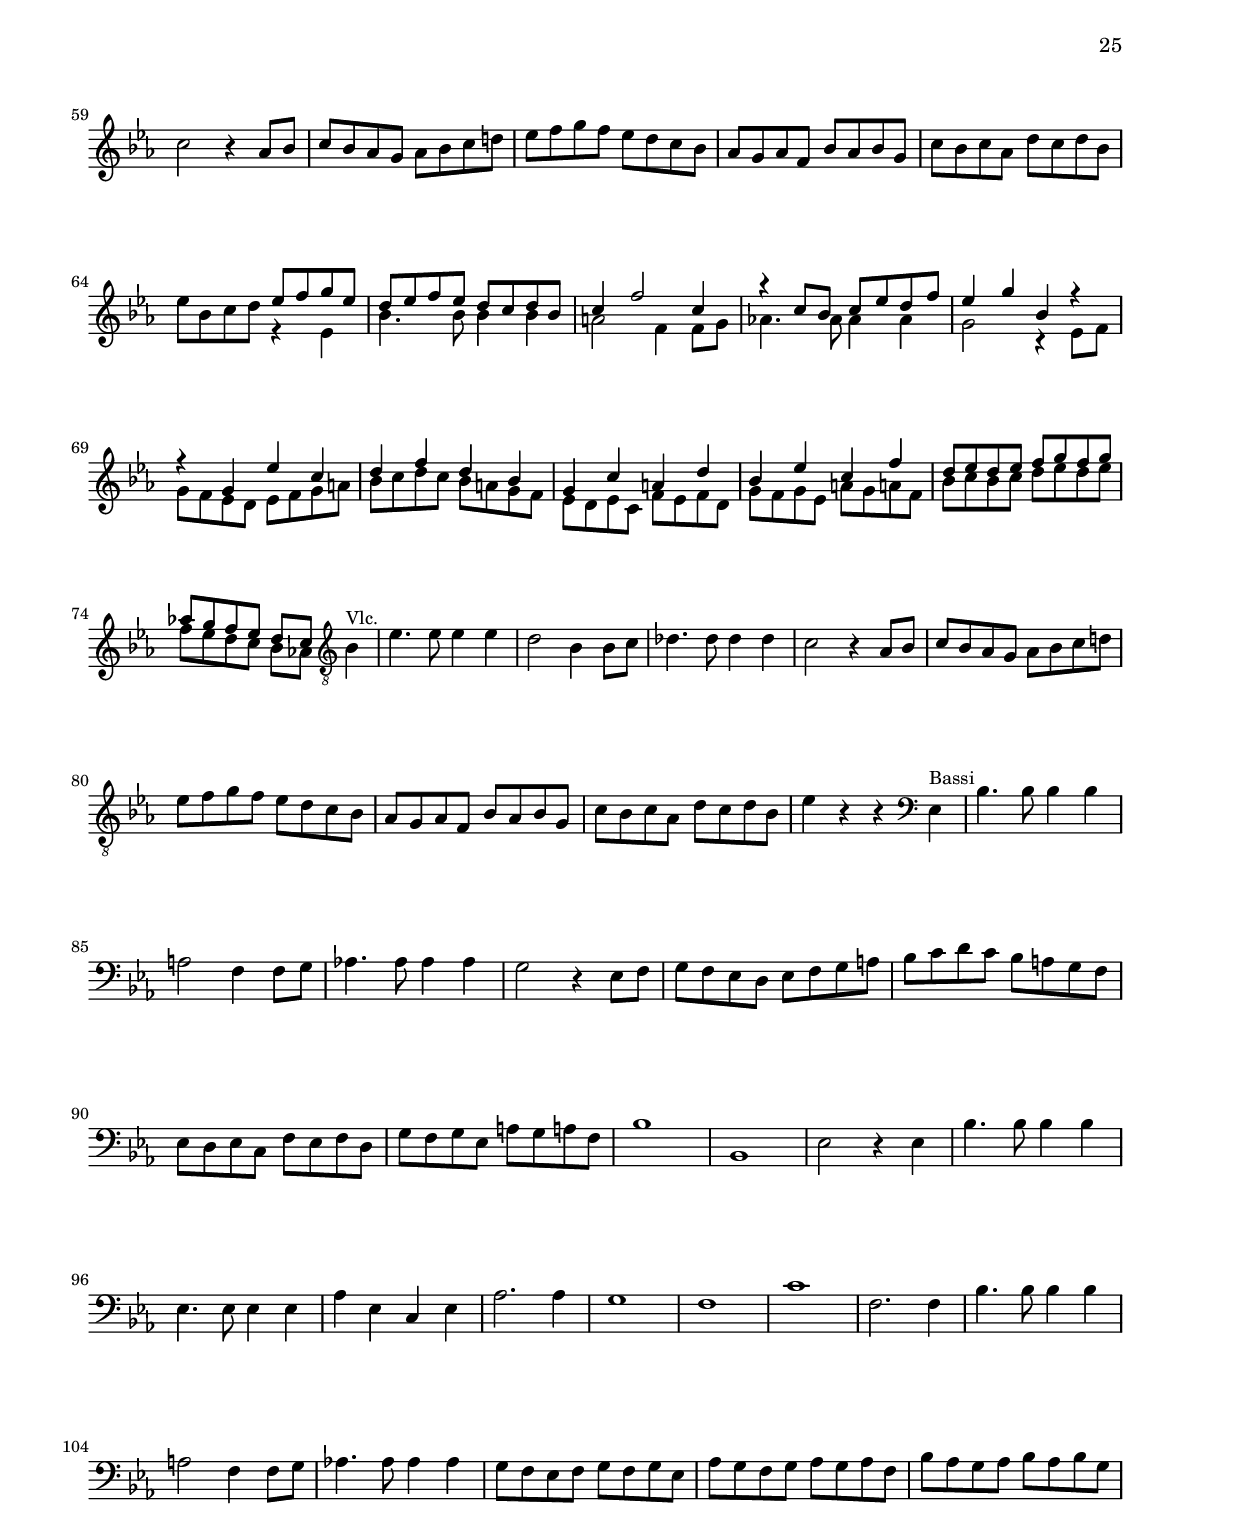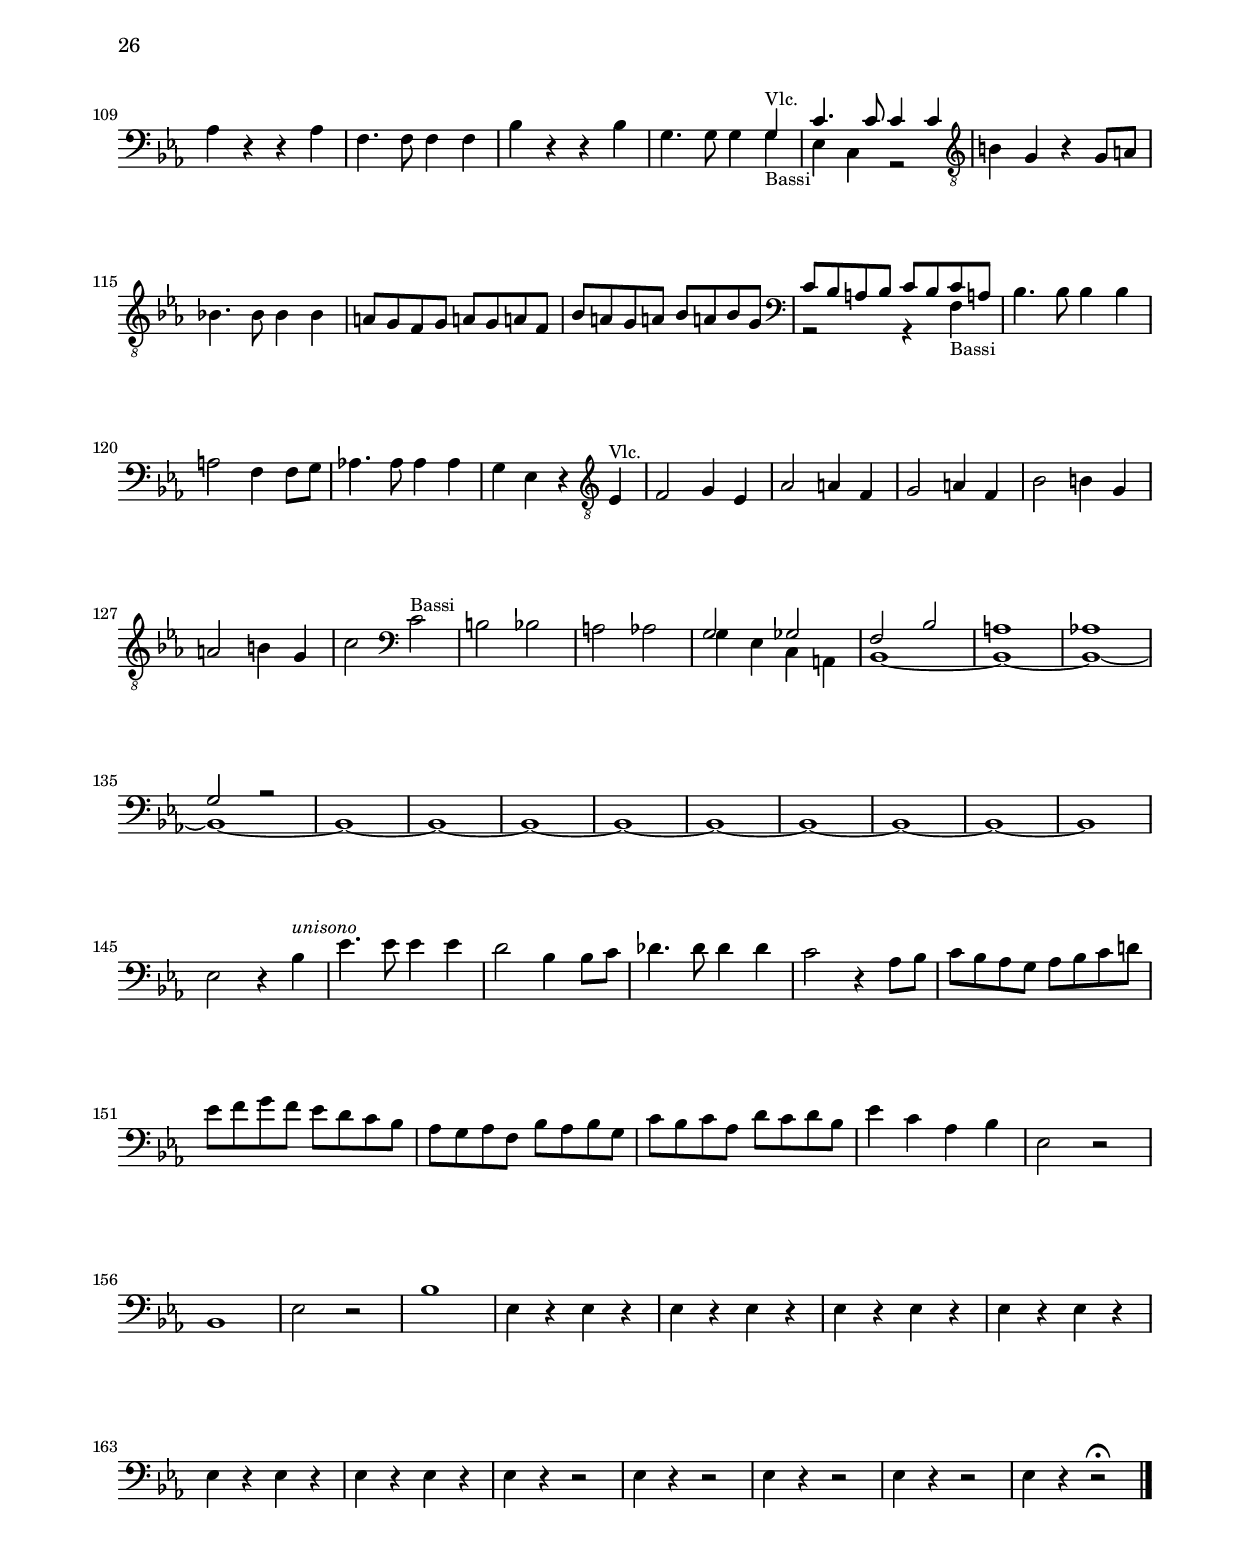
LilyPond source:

% (c) 2020 by Wolfgang Esser-Skala.
% This file is licensed under the Creative Commons Attribution-NonCommercial-ShareAlike 4.0 International License.
% To view a copy of this license, visit http://creativecommons.org/licenses/by-nc-sa/4.0/.

\version "2.18.0"

\include "../definitions.ly"

\paper {
	indent = 2\cm
	top-margin = 1.5\cm
	system-separator-markup = ##f
	system-system-spacing =
    #'((basic-distance . 18)
       (minimum-distance . 18)
       (padding . -100)
       (stretchability . 0))

	top-system-spacing =
    #'((basic-distance . 12)
       (minimum-distance . 12)
       (padding . -100)
       (stretchability . 0))

	top-markup-spacing =
    #'((basic-distance . 0)
       (minimum-distance . 0)
       (padding . -100)
       (stretchability . 0))

	markup-system-spacing =
    #'((basic-distance . 12)
       (minimum-distance . 12)
       (padding . -100)
       (stretchability . 0))

	systems-per-page = #9
}

#(set-global-staff-size 17.82)

\layout {
	\context {
		\Staff
		instrumentName = \markup { \center-column { "Violoncello" "e Basso" } }
	}
}

\book {
	\bookpart {
		\header {
			number = "1"
			title = "Brich, Natur, in Loblied aus!"
			dansktitle = "Bryd, o Støv, i Lovsang ud!"
		}
		\score {
			<<
				\new Staff { \BrichNaturOrgano }
			>>
		}
	}
	\bookpart {
		\header {
			number = "2"
			title = "Die Öde starrt"
			dansktitle = "Alt hylled laae"
		}
		\paper { systems-per-page = #6 }
		\score {
			<<
				\new Staff { \DieOedeOrgano }
			>>
		}
	}
	\bookpart {
		\header {
			number = "3"
			title = "Vom Schlaf im Schattenwald erwacht"
			dansktitle = "Fra Skovens skyggefulde Lye"
		}
		\score {
			<<
				\new Staff { \VomSchlafOrgano }
			>>
		}
	}
	\bookpart {
		\header {
			number = "4"
			title = "Du rollest auf der Dämmrung Flor"
			dansktitle = "Du ruller bort Naturens Slør"
		}
		\score {
			<<
				\new Staff { \DuRollestOrgano }
			>>
		}
	}
	\bookpart {
		\header {
			number = "5"
			title = "Ich hörte Haingesang"
			dansktitle = "Jeg hørte Lærken slaae"
		}
		\paper { indent = 3\cm }
		\score {
			<<
				\new Staff <<
					\set Staff.instrumentName = "Violoncello I, II"
					\partcombine \IchHoerteCelloI \IchHoerteCelloII
				>>
			>>
		}
	}
	\bookpart {
		\header {
			number = "5"
			title = "Ich hörte Haingesang"
			dansktitle = "Jeg hørte Lærken slaae"
		}
		\score {
			<<
				\new Staff {
					\set Staff.instrumentName = "Basso"
					\IchHoerteOrgano
				}
			>>
		}
	}
	\bookpart {
		\header {
			number = "6"
			title = "Wir preisen dich"
			dansktitle = "Vi love dig"
		}
		\score {
			<<
				\new Staff { \WirPreisenOrgano }
			>>
		}
	}
	\bookpart {
		\header {
			number = "7"
			title = "Selbst wenn des Lebens Engel"
			dansktitle = "Selv naar sig alle Livets Engle"
		}
		\score {
			<<
				\new Staff { \SelbstWennOrgano }
			>>
		}
	}
	\bookpart {
		\header {
			number = "8"
			title = "Gerechter Richter!"
			dansktitle = "Thi, store Dommer!"
		}
		\score {
			<<
				\new Staff { \GerechterRichterOrgano }
			>>
		}
	}
	\bookpart {
		\header {
			number = "9"
			title = "O Gott!"
			dansktitle = "O Gud!"
		}
		\paper { systems-per-page = #3 }
		\score {
			<<
				\new Staff { \OGottOrgano }
			>>
		}
	}
	\bookpart {
		\header {
			number = "10"
			title = "Und Leben, Licht und Freud ist ewig"
			dansktitle = "Og Lys og Liv og Lyst er evig"
		}
		\paper { systems-per-page = #6 }
		\score {
			<<
				\new Staff { \UndLebenOrgano }
			>>
		}
	}
	\bookpart {
		\header {
			number = "11"
			title = "Heilig! Heilig! Heilig!"
			dansktitle = "Hellig! Hellig! Hellig!"
		}
		\paper { systems-per-page = #3 }
		\score {
			<<
				\new Staff { \HeiligOrgano }
			>>
		}
	}
	\bookpart {
		\header {
			number = "12"
			title = "Lob und Ehre dem Ewigen!"
			dansktitle = "Lovet være den Evige!"
		}
		\score {
			<<
				\new Staff { \LobUndEhreOrgano }
			>>
		}
	}
  \bookpart {
		\header {
			number = "13"
			title = "Dir jubeln aller Welten Myriaden"
			dansktitle = "Dig jubler alle Kloders Myriader"
		}
		\paper { systems-per-page = #6 }
		\score {
			<<
				\new Staff { \DirJubelnOrgano }
			>>
		}
	}
  \bookpart {
		\header {
			number = "14"
			title = "Hoch, ins Chor der Himmels Söhne"
			dansktitle = "Høit, i Chor af Millioner"
		}
		\score {
			<<
				\new Staff { \HochInsChorOrgano }
			>>
		}
	}
}
